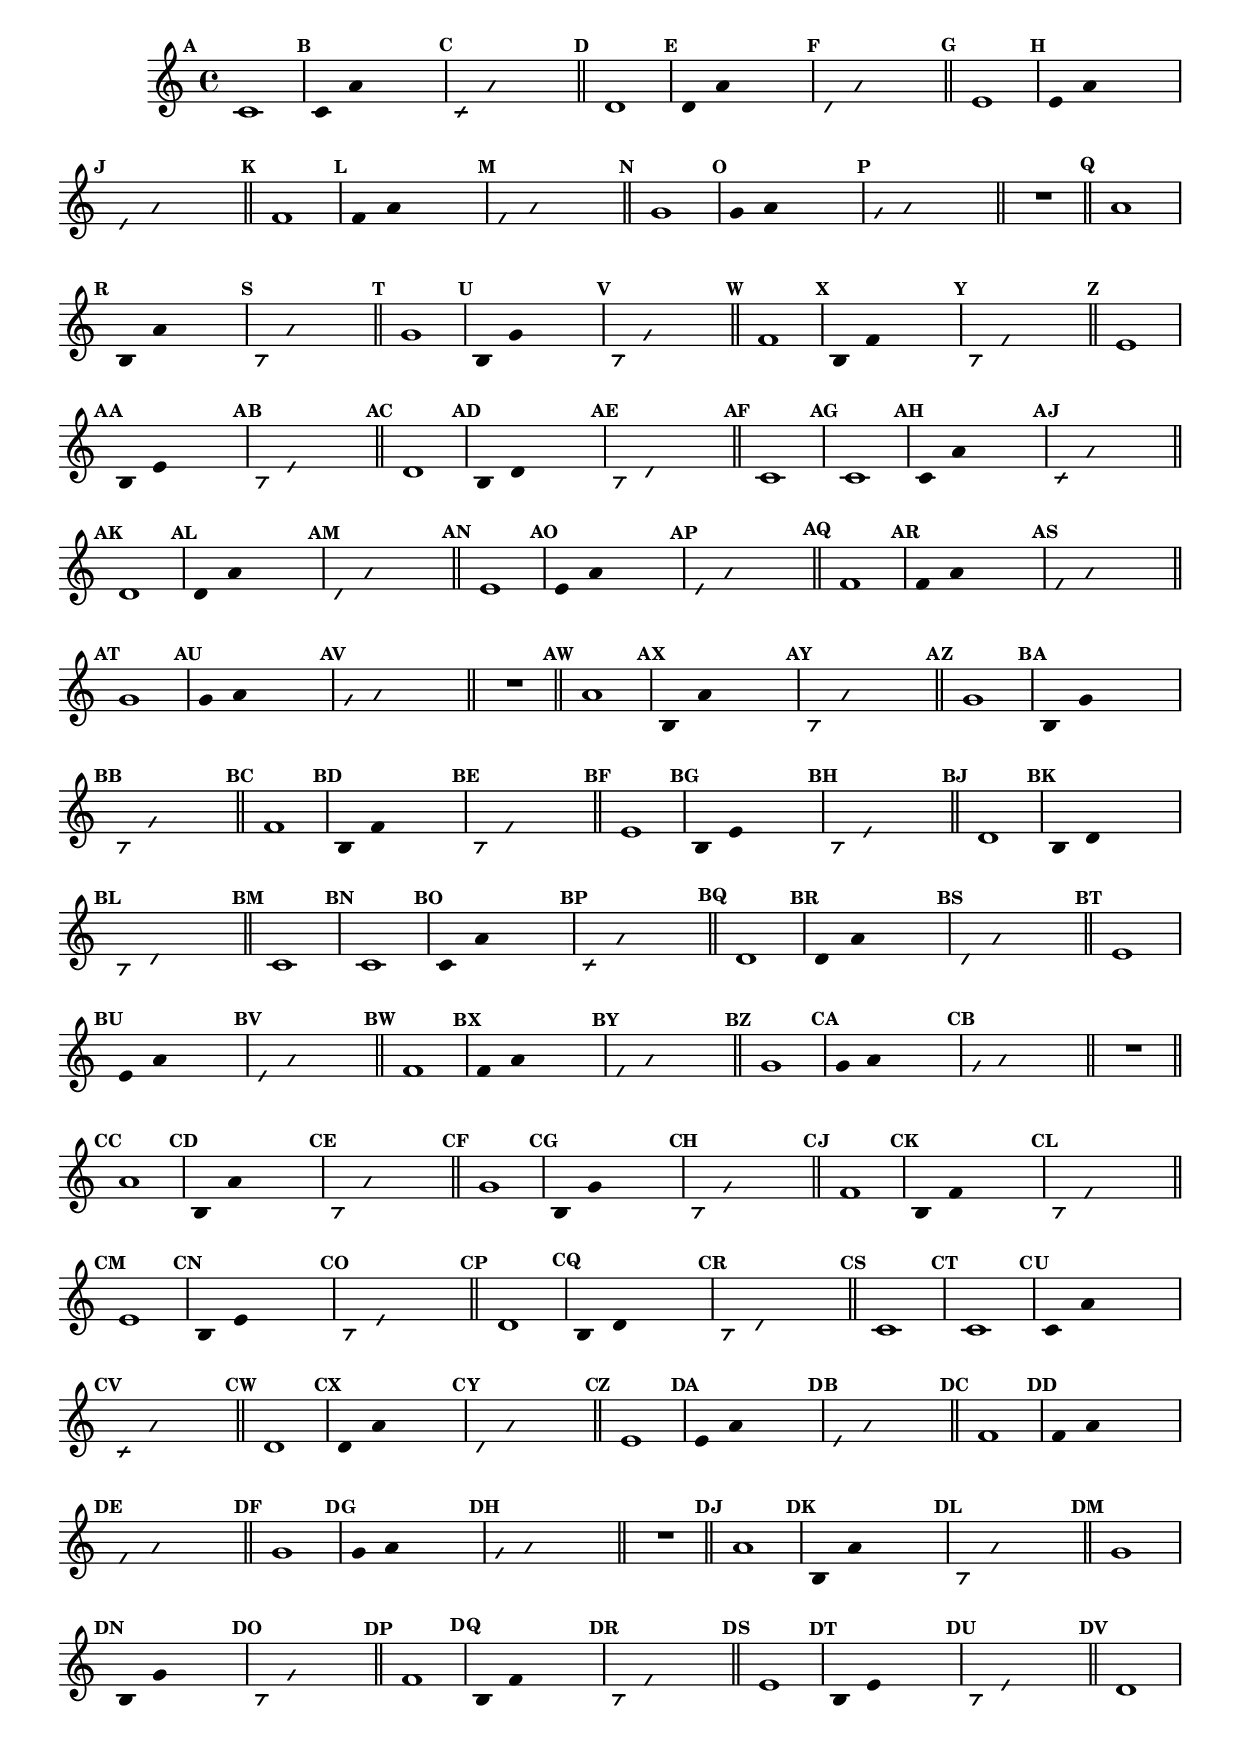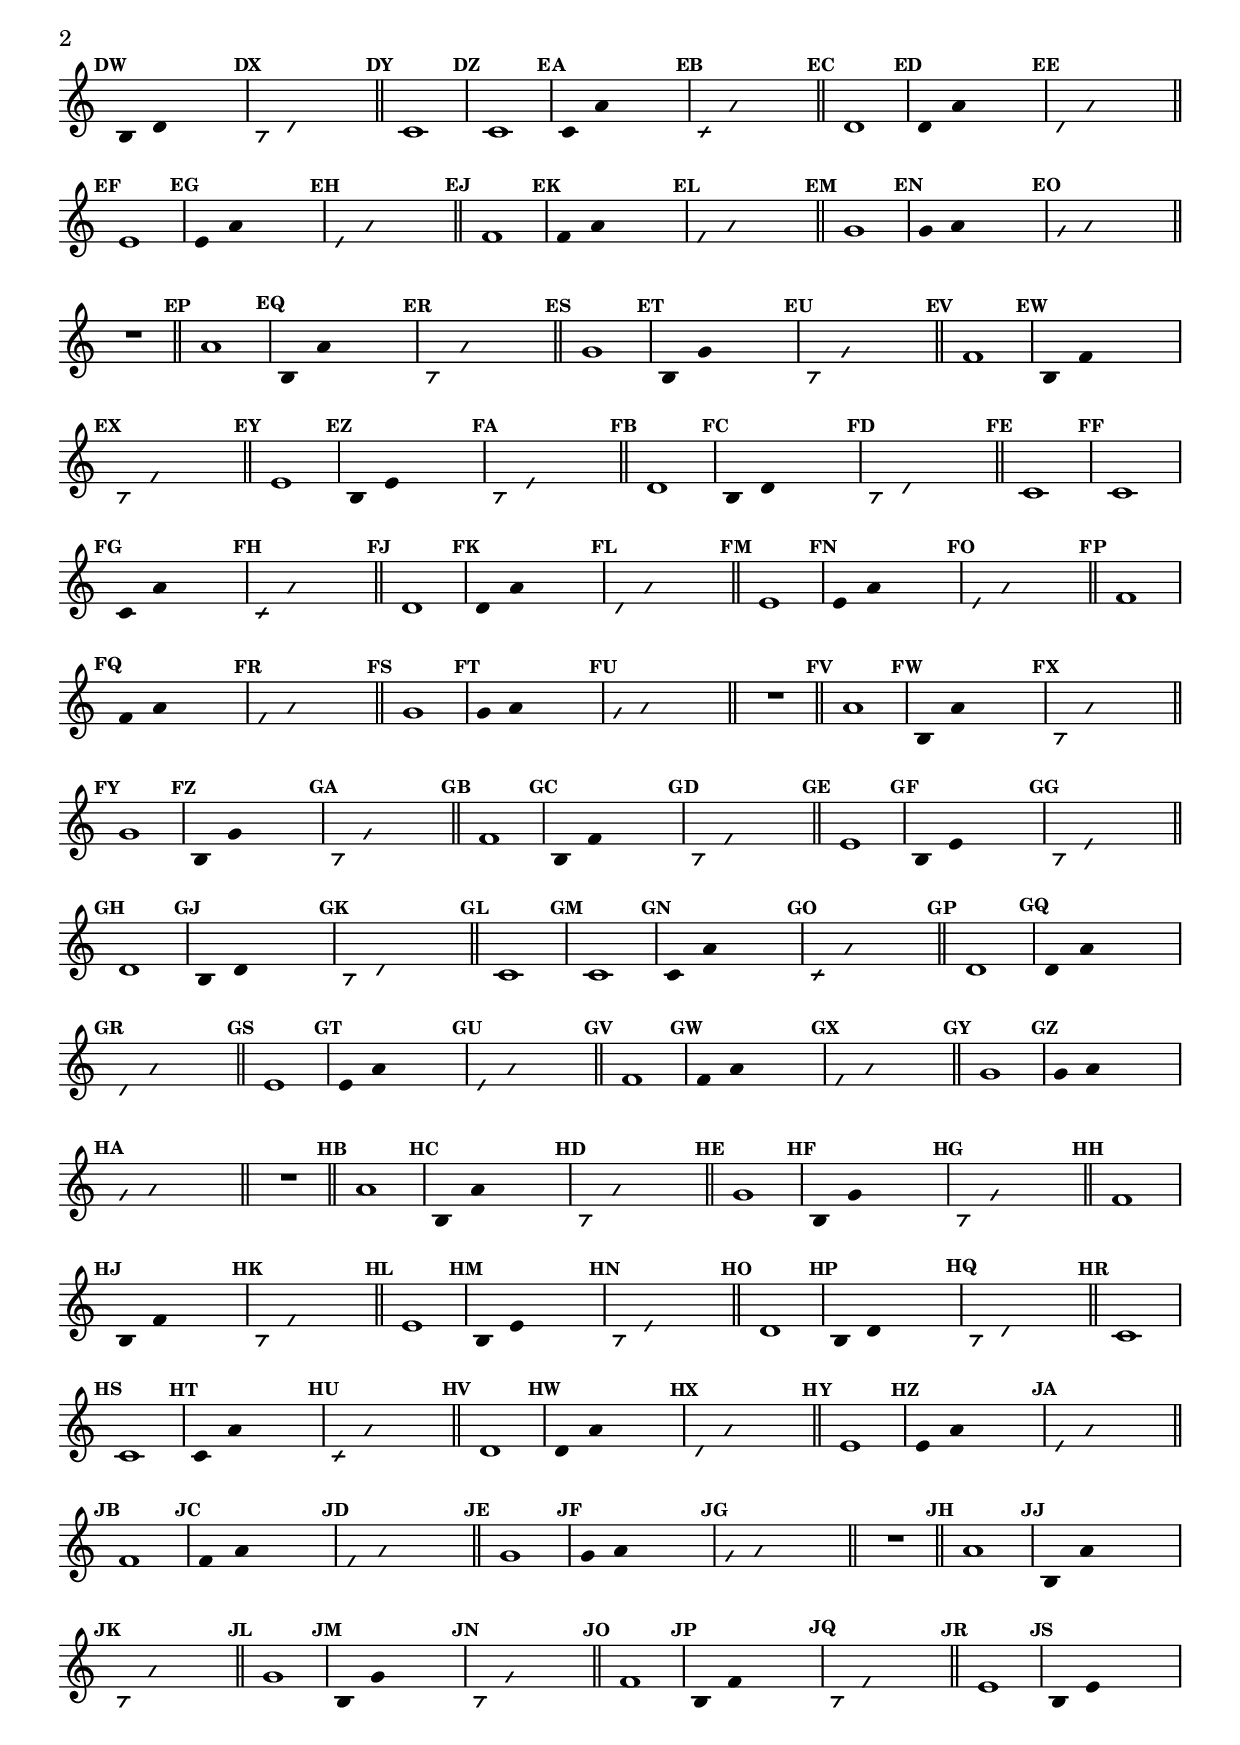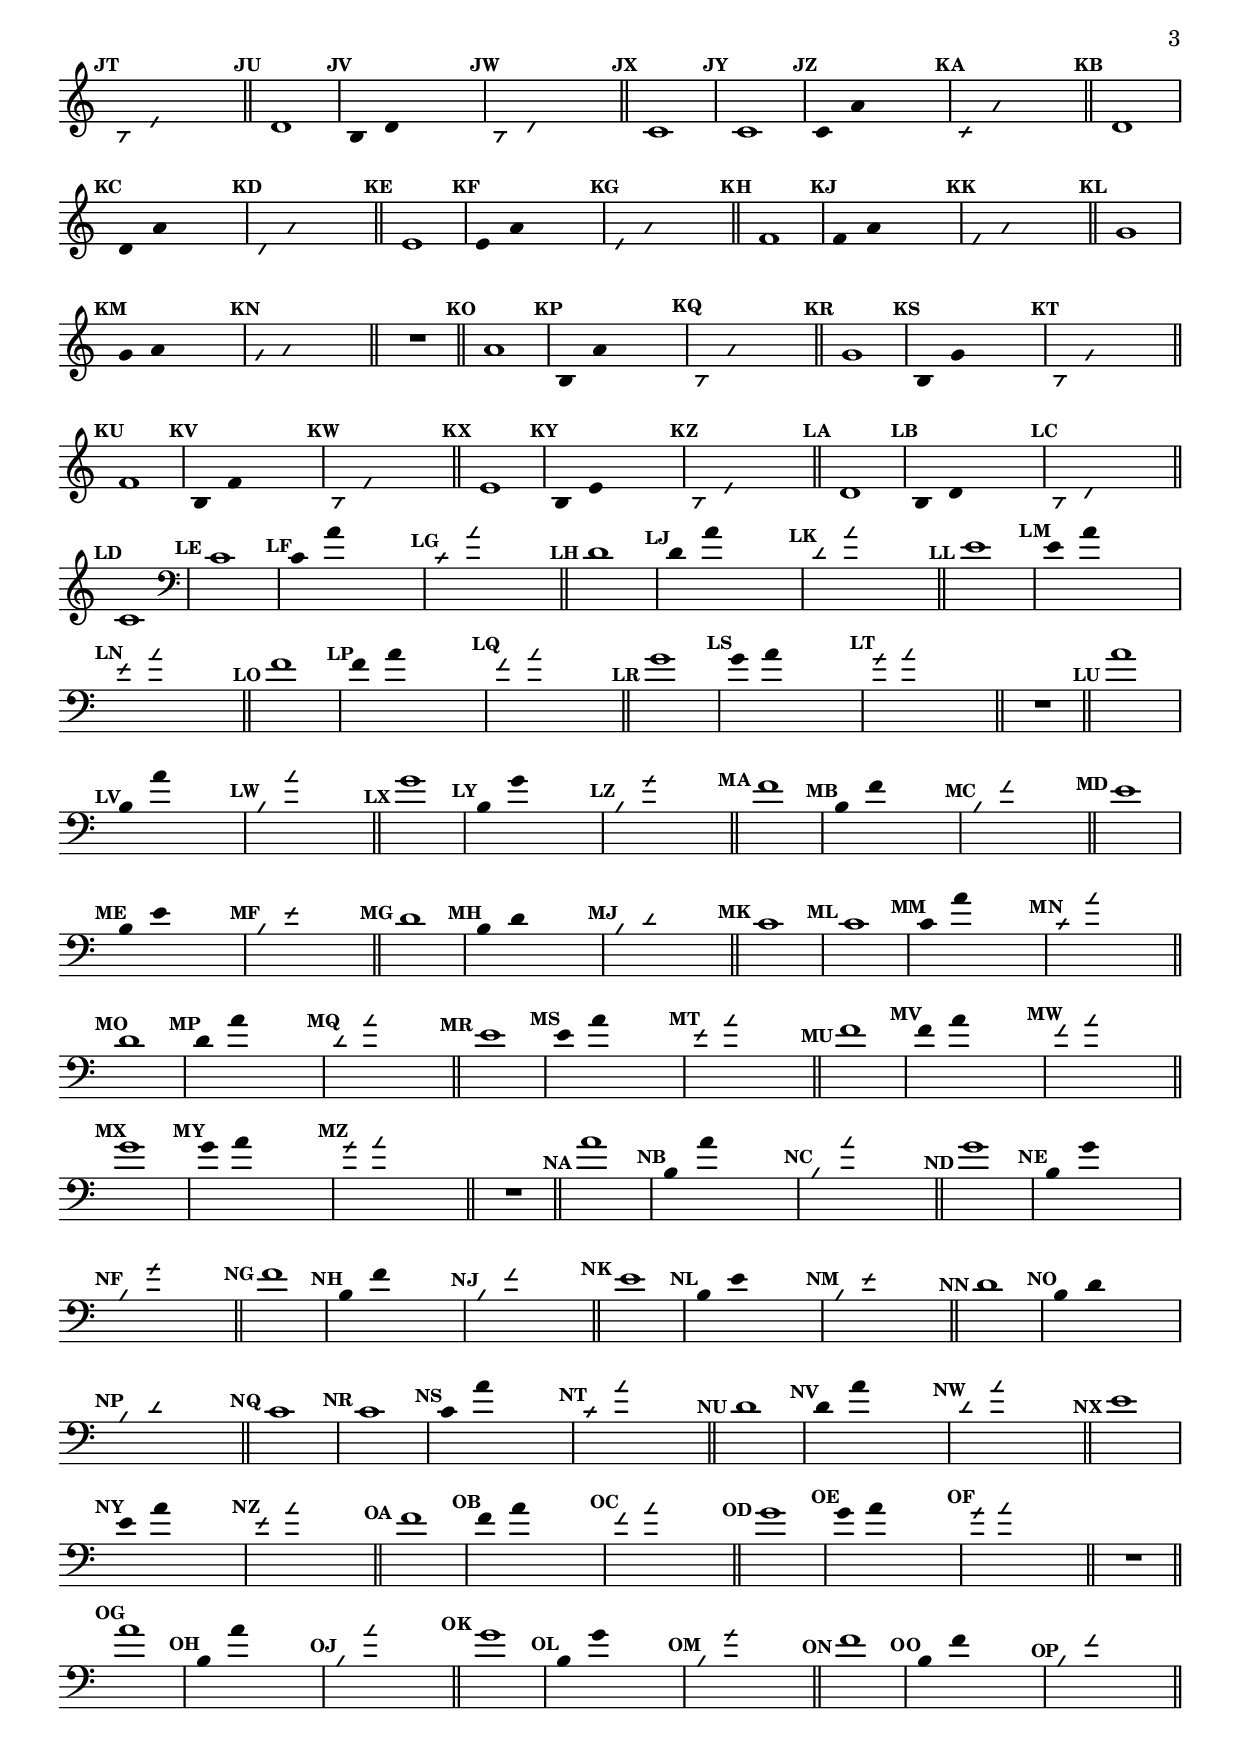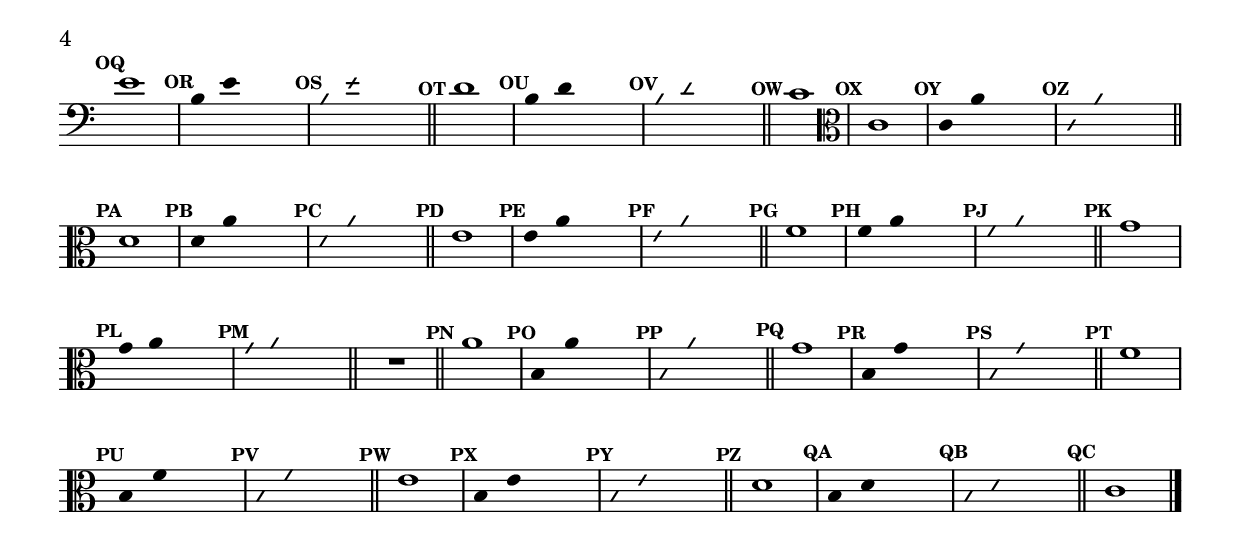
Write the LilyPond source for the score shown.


\version "2.16.0"

%\header { texidoc="28a - Aquecendo e Divertindo-se com 7 Notas" }
%INICIA INTERVALOS DE TERÇA


\relative c' {

  \override Score.BarNumber #'transparent = ##t
  \override Score.RehearsalMark #'font-size = #-2
  \set Score.markFormatter = #format-mark-numbers
  \override Staff.TimeSignature #'style = #'()
  \time 4/4 

                                % CLARINETE

  \tag #'cl {
    \mark \default c1
    \override Stem #'transparent = ##t
    \override Beam #'transparent = ##t
    \override Voice.NoteHead #'stencil = #ly:text-interface::print
    \override Voice.NoteHead #'text = #(make-musicglyph-markup "noteheads.s2")
    \mark \default c4 a' s2
    \override NoteHead #'style = #'slash
    \override NoteHead #'font-size = #-6
    \override Voice.NoteHead #'stencil = #ly:text-interface::print
    \override Voice.NoteHead #'text = #(make-musicglyph-markup "noteheads.s2slash")
    \mark \default c,4 a' s2  
    \revert NoteHead #'style
    \revert Stem #'transparent 
    \revert Beam #'transparent
    \revert NoteHead #'font-size
    \revert Voice.NoteHead #'stencil

    \revert Voice.NoteHead #'text
    \bar "||"


    \mark \default d,1
    \override Stem #'transparent = ##t
    \override Beam #'transparent = ##t
    \override Voice.NoteHead #'stencil = #ly:text-interface::print
    \override Voice.NoteHead #'text = #(make-musicglyph-markup "noteheads.s2")
    \mark \default d4 a' s2
    \override NoteHead #'style = #'slash
    \override NoteHead #'font-size = #-6
    \override Voice.NoteHead #'stencil = #ly:text-interface::print
    \override Voice.NoteHead #'text = #(make-musicglyph-markup "noteheads.s2slash")
    \mark \default d,4 a' s2 
    \revert NoteHead #'style
    \revert Stem #'transparent 
    \revert Beam #'transparent
    \revert NoteHead #'font-size
    \revert Voice.NoteHead #'stencil

    \revert Voice.NoteHead #'text
    \bar "||"


    \mark \default e1
    \override Stem #'transparent = ##t
    \override Beam #'transparent = ##t
    \override Voice.NoteHead #'stencil = #ly:text-interface::print
    \override Voice.NoteHead #'text = #(make-musicglyph-markup "noteheads.s2")
    \mark \default e4 a s2 
    \override NoteHead #'style = #'slash
    \override NoteHead #'font-size = #-6
    \override Voice.NoteHead #'stencil = #ly:text-interface::print
    \override Voice.NoteHead #'text = #(make-musicglyph-markup "noteheads.s2slash")
    \mark \default e4 a s2 
    \revert NoteHead #'style
    \revert Stem #'transparent 
    \revert Beam #'transparent
    \revert NoteHead #'font-size
    \revert Voice.NoteHead #'stencil

    \revert Voice.NoteHead #'text
    \bar "||"

    \mark \default f1
    \override Stem #'transparent = ##t
    \override Beam #'transparent = ##t
    \override Voice.NoteHead #'stencil = #ly:text-interface::print
    \override Voice.NoteHead #'text = #(make-musicglyph-markup "noteheads.s2")
    \mark \default f4 a s2 
    \override NoteHead #'style = #'slash
    \override NoteHead #'font-size = #-6
    \override Voice.NoteHead #'stencil = #ly:text-interface::print
    \override Voice.NoteHead #'text = #(make-musicglyph-markup "noteheads.s2slash")
    \mark \default f4 a s2
    \revert NoteHead #'style
    \revert Stem #'transparent 
    \revert Beam #'transparent
    \revert NoteHead #'font-size
    \revert Voice.NoteHead #'stencil

    \revert Voice.NoteHead #'text
    \bar "||"

    \mark \default g1
    \override Stem #'transparent = ##t
    \override Beam #'transparent = ##t
    \override Voice.NoteHead #'stencil = #ly:text-interface::print
    \override Voice.NoteHead #'text = #(make-musicglyph-markup "noteheads.s2")
    \mark \default g4 a s2
    \override NoteHead #'style = #'slash
    \override NoteHead #'font-size = #-6
    \override Voice.NoteHead #'stencil = #ly:text-interface::print
    \override Voice.NoteHead #'text = #(make-musicglyph-markup "noteheads.s2slash")
    \mark \default g4 a s2 
    \revert NoteHead #'style
    \revert Stem #'transparent 
    \revert Beam #'transparent
    \revert NoteHead #'font-size
    \revert Voice.NoteHead #'stencil

    \revert Voice.NoteHead #'text
    \bar "||"


    R1
    \bar "||"

    \mark \default a1
    \override Stem #'transparent = ##t
    \override Beam #'transparent = ##t
    \override Voice.NoteHead #'stencil = #ly:text-interface::print
    \override Voice.NoteHead #'text = #(make-musicglyph-markup "noteheads.s2")
    \mark \default b,4 a' s2 
    \override NoteHead #'style = #'slash
    \override NoteHead #'font-size = #-6
    \override Voice.NoteHead #'stencil = #ly:text-interface::print
    \override Voice.NoteHead #'text = #(make-musicglyph-markup "noteheads.s2slash")
    \mark \default b,4 a' s2
    \revert NoteHead #'style
    \revert Stem #'transparent 
    \revert Beam #'transparent
    \revert NoteHead #'font-size
    \revert Voice.NoteHead #'stencil

    \revert Voice.NoteHead #'text
    \bar "||"

    \mark \default g1
    \override Stem #'transparent = ##t
    \override Beam #'transparent = ##t
    \override Voice.NoteHead #'stencil = #ly:text-interface::print
    \override Voice.NoteHead #'text = #(make-musicglyph-markup "noteheads.s2")
    \mark \default b,4 g' s2
    \override NoteHead #'style = #'slash
    \override NoteHead #'font-size = #-6
    \override Voice.NoteHead #'stencil = #ly:text-interface::print
    \override Voice.NoteHead #'text = #(make-musicglyph-markup "noteheads.s2slash")
    \mark \default b,4 g' s2 
    \revert NoteHead #'style
    \revert Stem #'transparent 
    \revert Beam #'transparent
    \revert NoteHead #'font-size
    \revert Voice.NoteHead #'stencil

    \revert Voice.NoteHead #'text
    \bar "||"

    \mark \default f1
    \override Stem #'transparent = ##t
    \override Beam #'transparent = ##t
    \override Voice.NoteHead #'stencil = #ly:text-interface::print
    \override Voice.NoteHead #'text = #(make-musicglyph-markup "noteheads.s2")
    \mark \default b,4 f' s2
    \override NoteHead #'style = #'slash
    \override NoteHead #'font-size = #-6
    \override Voice.NoteHead #'stencil = #ly:text-interface::print
    \override Voice.NoteHead #'text = #(make-musicglyph-markup "noteheads.s2slash")
    \mark \default b,4 f' s2 
    \revert NoteHead #'style
    \revert Stem #'transparent 
    \revert Beam #'transparent
    \revert NoteHead #'font-size
    \revert Voice.NoteHead #'stencil

    \revert Voice.NoteHead #'text
    \bar "||"

    \mark \default e1	
    \override Stem #'transparent = ##t
    \override Beam #'transparent = ##t
    \override Voice.NoteHead #'stencil = #ly:text-interface::print
    \override Voice.NoteHead #'text = #(make-musicglyph-markup "noteheads.s2")
    \mark \default b4 e s2
    \override NoteHead #'style = #'slash
    \override NoteHead #'font-size = #-6
    \override Voice.NoteHead #'stencil = #ly:text-interface::print
    \override Voice.NoteHead #'text = #(make-musicglyph-markup "noteheads.s2slash")
    \mark \default b4 e  s2
    \revert NoteHead #'style
    \revert Stem #'transparent
    \revert Beam #'transparent
    \revert NoteHead #'font-size
    \revert Voice.NoteHead #'stencil

    \revert Voice.NoteHead #'text
    \bar "||"

    \mark \default d1
    \override Stem #'transparent = ##t
    \override Beam #'transparent = ##t
    \override Voice.NoteHead #'stencil = #ly:text-interface::print
    \override Voice.NoteHead #'text = #(make-musicglyph-markup "noteheads.s2")
    \mark \default b4 d s2 
    \override NoteHead #'style = #'slash
    \override NoteHead #'font-size = #-6
    \override Voice.NoteHead #'stencil = #ly:text-interface::print
    \override Voice.NoteHead #'text = #(make-musicglyph-markup "noteheads.s2slash")
    \mark \default b4 d s2 
    \revert NoteHead #'style
    \revert Stem #'transparent 
    \revert Beam #'transparent
    \revert NoteHead #'font-size
    \revert Voice.NoteHead #'stencil

    \revert Voice.NoteHead #'text
    \bar "||"


    \bar "||"

    \mark \default c1


  }

                                % FLAUTA

  \tag #'fl {
    \mark \default c1
    \override Stem #'transparent = ##t
    \override Beam #'transparent = ##t
    \override Voice.NoteHead #'stencil = #ly:text-interface::print
    \override Voice.NoteHead #'text = #(make-musicglyph-markup "noteheads.s2")
    \mark \default c4 a' s2
    \override NoteHead #'style = #'slash
    \override NoteHead #'font-size = #-6
    \override Voice.NoteHead #'stencil = #ly:text-interface::print
    \override Voice.NoteHead #'text = #(make-musicglyph-markup "noteheads.s2slash")
    \mark \default c,4 a' s2  
    \revert NoteHead #'style
    \revert Stem #'transparent 
    \revert Beam #'transparent
    \revert NoteHead #'font-size
    \revert Voice.NoteHead #'stencil

    \revert Voice.NoteHead #'text
    \bar "||"


    \mark \default d,1
    \override Stem #'transparent = ##t
    \override Beam #'transparent = ##t
    \override Voice.NoteHead #'stencil = #ly:text-interface::print
    \override Voice.NoteHead #'text = #(make-musicglyph-markup "noteheads.s2")
    \mark \default d4 a' s2
    \override NoteHead #'style = #'slash
    \override NoteHead #'font-size = #-6
    \override Voice.NoteHead #'stencil = #ly:text-interface::print
    \override Voice.NoteHead #'text = #(make-musicglyph-markup "noteheads.s2slash")
    \mark \default d,4 a' s2 
    \revert NoteHead #'style
    \revert Stem #'transparent 
    \revert Beam #'transparent
    \revert NoteHead #'font-size
    \revert Voice.NoteHead #'stencil

    \revert Voice.NoteHead #'text
    \bar "||"


    \mark \default e1
    \override Stem #'transparent = ##t
    \override Beam #'transparent = ##t
    \override Voice.NoteHead #'stencil = #ly:text-interface::print
    \override Voice.NoteHead #'text = #(make-musicglyph-markup "noteheads.s2")
    \mark \default e4 a s2 
    \override NoteHead #'style = #'slash
    \override NoteHead #'font-size = #-6
    \override Voice.NoteHead #'stencil = #ly:text-interface::print
    \override Voice.NoteHead #'text = #(make-musicglyph-markup "noteheads.s2slash")
    \mark \default e4 a s2 
    \revert NoteHead #'style
    \revert Stem #'transparent 
    \revert Beam #'transparent
    \revert NoteHead #'font-size
    \revert Voice.NoteHead #'stencil

    \revert Voice.NoteHead #'text
    \bar "||"

    \mark \default f1
    \override Stem #'transparent = ##t
    \override Beam #'transparent = ##t
    \override Voice.NoteHead #'stencil = #ly:text-interface::print
    \override Voice.NoteHead #'text = #(make-musicglyph-markup "noteheads.s2")
    \mark \default f4 a s2 
    \override NoteHead #'style = #'slash
    \override NoteHead #'font-size = #-6
    \override Voice.NoteHead #'stencil = #ly:text-interface::print
    \override Voice.NoteHead #'text = #(make-musicglyph-markup "noteheads.s2slash")
    \mark \default f4 a s2
    \revert NoteHead #'style
    \revert Stem #'transparent 
    \revert Beam #'transparent
    \revert NoteHead #'font-size
    \revert Voice.NoteHead #'stencil

    \revert Voice.NoteHead #'text
    \bar "||"

    \mark \default g1
    \override Stem #'transparent = ##t
    \override Beam #'transparent = ##t
    \override Voice.NoteHead #'stencil = #ly:text-interface::print
    \override Voice.NoteHead #'text = #(make-musicglyph-markup "noteheads.s2")
    \mark \default g4 a s2
    \override NoteHead #'style = #'slash
    \override NoteHead #'font-size = #-6
    \override Voice.NoteHead #'stencil = #ly:text-interface::print
    \override Voice.NoteHead #'text = #(make-musicglyph-markup "noteheads.s2slash")
    \mark \default g4 a s2 
    \revert NoteHead #'style
    \revert Stem #'transparent 
    \revert Beam #'transparent
    \revert NoteHead #'font-size
    \revert Voice.NoteHead #'stencil

    \revert Voice.NoteHead #'text
    \bar "||"


    R1
    \bar "||"

    \mark \default a1
    \override Stem #'transparent = ##t
    \override Beam #'transparent = ##t
    \override Voice.NoteHead #'stencil = #ly:text-interface::print
    \override Voice.NoteHead #'text = #(make-musicglyph-markup "noteheads.s2")
    \mark \default b,4 a' s2 
    \override NoteHead #'style = #'slash
    \override NoteHead #'font-size = #-6
    \override Voice.NoteHead #'stencil = #ly:text-interface::print
    \override Voice.NoteHead #'text = #(make-musicglyph-markup "noteheads.s2slash")
    \mark \default b,4 a' s2
    \revert NoteHead #'style
    \revert Stem #'transparent 
    \revert Beam #'transparent
    \revert NoteHead #'font-size
    \revert Voice.NoteHead #'stencil

    \revert Voice.NoteHead #'text
    \bar "||"

    \mark \default g1
    \override Stem #'transparent = ##t
    \override Beam #'transparent = ##t
    \override Voice.NoteHead #'stencil = #ly:text-interface::print
    \override Voice.NoteHead #'text = #(make-musicglyph-markup "noteheads.s2")
    \mark \default b,4 g' s2
    \override NoteHead #'style = #'slash
    \override NoteHead #'font-size = #-6
    \override Voice.NoteHead #'stencil = #ly:text-interface::print
    \override Voice.NoteHead #'text = #(make-musicglyph-markup "noteheads.s2slash")
    \mark \default b,4 g' s2 
    \revert NoteHead #'style
    \revert Stem #'transparent 
    \revert Beam #'transparent
    \revert NoteHead #'font-size
    \revert Voice.NoteHead #'stencil

    \revert Voice.NoteHead #'text
    \bar "||"

    \mark \default f1
    \override Stem #'transparent = ##t
    \override Beam #'transparent = ##t
    \override Voice.NoteHead #'stencil = #ly:text-interface::print
    \override Voice.NoteHead #'text = #(make-musicglyph-markup "noteheads.s2")
    \mark \default b,4 f' s2
    \override NoteHead #'style = #'slash
    \override NoteHead #'font-size = #-6
    \override Voice.NoteHead #'stencil = #ly:text-interface::print
    \override Voice.NoteHead #'text = #(make-musicglyph-markup "noteheads.s2slash")
    \mark \default b,4 f' s2 
    \revert NoteHead #'style
    \revert Stem #'transparent 
    \revert Beam #'transparent
    \revert NoteHead #'font-size
    \revert Voice.NoteHead #'stencil

    \revert Voice.NoteHead #'text
    \bar "||"

    \mark \default e1	
    \override Stem #'transparent = ##t
    \override Beam #'transparent = ##t
    \override Voice.NoteHead #'stencil = #ly:text-interface::print
    \override Voice.NoteHead #'text = #(make-musicglyph-markup "noteheads.s2")
    \mark \default b4 e s2
    \override NoteHead #'style = #'slash
    \override NoteHead #'font-size = #-6
    \override Voice.NoteHead #'stencil = #ly:text-interface::print
    \override Voice.NoteHead #'text = #(make-musicglyph-markup "noteheads.s2slash")
    \mark \default b4 e  s2
    \revert NoteHead #'style
    \revert Stem #'transparent
    \revert Beam #'transparent
    \revert NoteHead #'font-size
    \revert Voice.NoteHead #'stencil

    \revert Voice.NoteHead #'text
    \bar "||"

    \mark \default d1
    \override Stem #'transparent = ##t
    \override Beam #'transparent = ##t
    \override Voice.NoteHead #'stencil = #ly:text-interface::print
    \override Voice.NoteHead #'text = #(make-musicglyph-markup "noteheads.s2")
    \mark \default b4 d s2 
    \override NoteHead #'style = #'slash
    \override NoteHead #'font-size = #-6
    \override Voice.NoteHead #'stencil = #ly:text-interface::print
    \override Voice.NoteHead #'text = #(make-musicglyph-markup "noteheads.s2slash")
    \mark \default b4 d s2 
    \revert NoteHead #'style
    \revert Stem #'transparent 
    \revert Beam #'transparent
    \revert NoteHead #'font-size
    \revert Voice.NoteHead #'stencil

    \revert Voice.NoteHead #'text
    \bar "||"


    \bar "||"

    \mark \default c1


  }

                                % OBOÉ

  \tag #'ob {
    \mark \default c1
    \override Stem #'transparent = ##t
    \override Beam #'transparent = ##t
    \override Voice.NoteHead #'stencil = #ly:text-interface::print
    \override Voice.NoteHead #'text = #(make-musicglyph-markup "noteheads.s2")
    \mark \default c4 a' s2
    \override NoteHead #'style = #'slash
    \override NoteHead #'font-size = #-6
    \override Voice.NoteHead #'stencil = #ly:text-interface::print
    \override Voice.NoteHead #'text = #(make-musicglyph-markup "noteheads.s2slash")
    \mark \default c,4 a' s2  
    \revert NoteHead #'style
    \revert Stem #'transparent 
    \revert Beam #'transparent
    \revert NoteHead #'font-size
    \revert Voice.NoteHead #'stencil

    \revert Voice.NoteHead #'text
    \bar "||"


    \mark \default d,1
    \override Stem #'transparent = ##t
    \override Beam #'transparent = ##t
    \override Voice.NoteHead #'stencil = #ly:text-interface::print
    \override Voice.NoteHead #'text = #(make-musicglyph-markup "noteheads.s2")
    \mark \default d4 a' s2
    \override NoteHead #'style = #'slash
    \override NoteHead #'font-size = #-6
    \override Voice.NoteHead #'stencil = #ly:text-interface::print
    \override Voice.NoteHead #'text = #(make-musicglyph-markup "noteheads.s2slash")
    \mark \default d,4 a' s2 
    \revert NoteHead #'style
    \revert Stem #'transparent 
    \revert Beam #'transparent
    \revert NoteHead #'font-size
    \revert Voice.NoteHead #'stencil

    \revert Voice.NoteHead #'text
    \bar "||"


    \mark \default e1
    \override Stem #'transparent = ##t
    \override Beam #'transparent = ##t
    \override Voice.NoteHead #'stencil = #ly:text-interface::print
    \override Voice.NoteHead #'text = #(make-musicglyph-markup "noteheads.s2")
    \mark \default e4 a s2 
    \override NoteHead #'style = #'slash
    \override NoteHead #'font-size = #-6
    \override Voice.NoteHead #'stencil = #ly:text-interface::print
    \override Voice.NoteHead #'text = #(make-musicglyph-markup "noteheads.s2slash")
    \mark \default e4 a s2 
    \revert NoteHead #'style
    \revert Stem #'transparent 
    \revert Beam #'transparent
    \revert NoteHead #'font-size
    \revert Voice.NoteHead #'stencil

    \revert Voice.NoteHead #'text
    \bar "||"

    \mark \default f1
    \override Stem #'transparent = ##t
    \override Beam #'transparent = ##t
    \override Voice.NoteHead #'stencil = #ly:text-interface::print
    \override Voice.NoteHead #'text = #(make-musicglyph-markup "noteheads.s2")
    \mark \default f4 a s2 
    \override NoteHead #'style = #'slash
    \override NoteHead #'font-size = #-6
    \override Voice.NoteHead #'stencil = #ly:text-interface::print
    \override Voice.NoteHead #'text = #(make-musicglyph-markup "noteheads.s2slash")
    \mark \default f4 a s2
    \revert NoteHead #'style
    \revert Stem #'transparent 
    \revert Beam #'transparent
    \revert NoteHead #'font-size
    \revert Voice.NoteHead #'stencil

    \revert Voice.NoteHead #'text
    \bar "||"

    \mark \default g1
    \override Stem #'transparent = ##t
    \override Beam #'transparent = ##t
    \override Voice.NoteHead #'stencil = #ly:text-interface::print
    \override Voice.NoteHead #'text = #(make-musicglyph-markup "noteheads.s2")
    \mark \default g4 a s2
    \override NoteHead #'style = #'slash
    \override NoteHead #'font-size = #-6
    \override Voice.NoteHead #'stencil = #ly:text-interface::print
    \override Voice.NoteHead #'text = #(make-musicglyph-markup "noteheads.s2slash")
    \mark \default g4 a s2 
    \revert NoteHead #'style
    \revert Stem #'transparent 
    \revert Beam #'transparent
    \revert NoteHead #'font-size
    \revert Voice.NoteHead #'stencil

    \revert Voice.NoteHead #'text
    \bar "||"


    R1
    \bar "||"

    \mark \default a1
    \override Stem #'transparent = ##t
    \override Beam #'transparent = ##t
    \override Voice.NoteHead #'stencil = #ly:text-interface::print
    \override Voice.NoteHead #'text = #(make-musicglyph-markup "noteheads.s2")
    \mark \default b,4 a' s2 
    \override NoteHead #'style = #'slash
    \override NoteHead #'font-size = #-6
    \override Voice.NoteHead #'stencil = #ly:text-interface::print
    \override Voice.NoteHead #'text = #(make-musicglyph-markup "noteheads.s2slash")
    \mark \default b,4 a' s2
    \revert NoteHead #'style
    \revert Stem #'transparent 
    \revert Beam #'transparent
    \revert NoteHead #'font-size
    \revert Voice.NoteHead #'stencil

    \revert Voice.NoteHead #'text
    \bar "||"

    \mark \default g1
    \override Stem #'transparent = ##t
    \override Beam #'transparent = ##t
    \override Voice.NoteHead #'stencil = #ly:text-interface::print
    \override Voice.NoteHead #'text = #(make-musicglyph-markup "noteheads.s2")
    \mark \default b,4 g' s2
    \override NoteHead #'style = #'slash
    \override NoteHead #'font-size = #-6
    \override Voice.NoteHead #'stencil = #ly:text-interface::print
    \override Voice.NoteHead #'text = #(make-musicglyph-markup "noteheads.s2slash")
    \mark \default b,4 g' s2 
    \revert NoteHead #'style
    \revert Stem #'transparent 
    \revert Beam #'transparent
    \revert NoteHead #'font-size
    \revert Voice.NoteHead #'stencil

    \revert Voice.NoteHead #'text
    \bar "||"

    \mark \default f1
    \override Stem #'transparent = ##t
    \override Beam #'transparent = ##t
    \override Voice.NoteHead #'stencil = #ly:text-interface::print
    \override Voice.NoteHead #'text = #(make-musicglyph-markup "noteheads.s2")
    \mark \default b,4 f' s2
    \override NoteHead #'style = #'slash
    \override NoteHead #'font-size = #-6
    \override Voice.NoteHead #'stencil = #ly:text-interface::print
    \override Voice.NoteHead #'text = #(make-musicglyph-markup "noteheads.s2slash")
    \mark \default b,4 f' s2 
    \revert NoteHead #'style
    \revert Stem #'transparent 
    \revert Beam #'transparent
    \revert NoteHead #'font-size
    \revert Voice.NoteHead #'stencil

    \revert Voice.NoteHead #'text
    \bar "||"

    \mark \default e1	
    \override Stem #'transparent = ##t
    \override Beam #'transparent = ##t
    \override Voice.NoteHead #'stencil = #ly:text-interface::print
    \override Voice.NoteHead #'text = #(make-musicglyph-markup "noteheads.s2")
    \mark \default b4 e s2
    \override NoteHead #'style = #'slash
    \override NoteHead #'font-size = #-6
    \override Voice.NoteHead #'stencil = #ly:text-interface::print
    \override Voice.NoteHead #'text = #(make-musicglyph-markup "noteheads.s2slash")
    \mark \default b4 e  s2
    \revert NoteHead #'style
    \revert Stem #'transparent
    \revert Beam #'transparent
    \revert NoteHead #'font-size
    \revert Voice.NoteHead #'stencil

    \revert Voice.NoteHead #'text
    \bar "||"

    \mark \default d1
    \override Stem #'transparent = ##t
    \override Beam #'transparent = ##t
    \override Voice.NoteHead #'stencil = #ly:text-interface::print
    \override Voice.NoteHead #'text = #(make-musicglyph-markup "noteheads.s2")
    \mark \default b4 d s2 
    \override NoteHead #'style = #'slash
    \override NoteHead #'font-size = #-6
    \override Voice.NoteHead #'stencil = #ly:text-interface::print
    \override Voice.NoteHead #'text = #(make-musicglyph-markup "noteheads.s2slash")
    \mark \default b4 d s2 
    \revert NoteHead #'style
    \revert Stem #'transparent 
    \revert Beam #'transparent
    \revert NoteHead #'font-size
    \revert Voice.NoteHead #'stencil

    \revert Voice.NoteHead #'text
    \bar "||"


    \bar "||"

    \mark \default c1


  }

                                % SAX ALTO

  \tag #'saxa {
    \mark \default c1
    \override Stem #'transparent = ##t
    \override Beam #'transparent = ##t
    \override Voice.NoteHead #'stencil = #ly:text-interface::print
    \override Voice.NoteHead #'text = #(make-musicglyph-markup "noteheads.s2")
    \mark \default c4 a' s2
    \override NoteHead #'style = #'slash
    \override NoteHead #'font-size = #-6
    \override Voice.NoteHead #'stencil = #ly:text-interface::print
    \override Voice.NoteHead #'text = #(make-musicglyph-markup "noteheads.s2slash")
    \mark \default c,4 a' s2  
    \revert NoteHead #'style
    \revert Stem #'transparent 
    \revert Beam #'transparent
    \revert NoteHead #'font-size
    \revert Voice.NoteHead #'stencil

    \revert Voice.NoteHead #'text
    \bar "||"


    \mark \default d,1
    \override Stem #'transparent = ##t
    \override Beam #'transparent = ##t
    \override Voice.NoteHead #'stencil = #ly:text-interface::print
    \override Voice.NoteHead #'text = #(make-musicglyph-markup "noteheads.s2")
    \mark \default d4 a' s2
    \override NoteHead #'style = #'slash
    \override NoteHead #'font-size = #-6
    \override Voice.NoteHead #'stencil = #ly:text-interface::print
    \override Voice.NoteHead #'text = #(make-musicglyph-markup "noteheads.s2slash")
    \mark \default d,4 a' s2 
    \revert NoteHead #'style
    \revert Stem #'transparent 
    \revert Beam #'transparent
    \revert NoteHead #'font-size
    \revert Voice.NoteHead #'stencil

    \revert Voice.NoteHead #'text
    \bar "||"


    \mark \default e1
    \override Stem #'transparent = ##t
    \override Beam #'transparent = ##t
    \override Voice.NoteHead #'stencil = #ly:text-interface::print
    \override Voice.NoteHead #'text = #(make-musicglyph-markup "noteheads.s2")
    \mark \default e4 a s2 
    \override NoteHead #'style = #'slash
    \override NoteHead #'font-size = #-6
    \override Voice.NoteHead #'stencil = #ly:text-interface::print
    \override Voice.NoteHead #'text = #(make-musicglyph-markup "noteheads.s2slash")
    \mark \default e4 a s2 
    \revert NoteHead #'style
    \revert Stem #'transparent 
    \revert Beam #'transparent
    \revert NoteHead #'font-size
    \revert Voice.NoteHead #'stencil

    \revert Voice.NoteHead #'text
    \bar "||"

    \mark \default f1
    \override Stem #'transparent = ##t
    \override Beam #'transparent = ##t
    \override Voice.NoteHead #'stencil = #ly:text-interface::print
    \override Voice.NoteHead #'text = #(make-musicglyph-markup "noteheads.s2")
    \mark \default f4 a s2 
    \override NoteHead #'style = #'slash
    \override NoteHead #'font-size = #-6
    \override Voice.NoteHead #'stencil = #ly:text-interface::print
    \override Voice.NoteHead #'text = #(make-musicglyph-markup "noteheads.s2slash")
    \mark \default f4 a s2
    \revert NoteHead #'style
    \revert Stem #'transparent 
    \revert Beam #'transparent
    \revert NoteHead #'font-size
    \revert Voice.NoteHead #'stencil

    \revert Voice.NoteHead #'text
    \bar "||"

    \mark \default g1
    \override Stem #'transparent = ##t
    \override Beam #'transparent = ##t
    \override Voice.NoteHead #'stencil = #ly:text-interface::print
    \override Voice.NoteHead #'text = #(make-musicglyph-markup "noteheads.s2")
    \mark \default g4 a s2
    \override NoteHead #'style = #'slash
    \override NoteHead #'font-size = #-6
    \override Voice.NoteHead #'stencil = #ly:text-interface::print
    \override Voice.NoteHead #'text = #(make-musicglyph-markup "noteheads.s2slash")
    \mark \default g4 a s2 
    \revert NoteHead #'style
    \revert Stem #'transparent 
    \revert Beam #'transparent
    \revert NoteHead #'font-size
    \revert Voice.NoteHead #'stencil

    \revert Voice.NoteHead #'text
    \bar "||"


    R1
    \bar "||"

    \mark \default a1
    \override Stem #'transparent = ##t
    \override Beam #'transparent = ##t
    \override Voice.NoteHead #'stencil = #ly:text-interface::print
    \override Voice.NoteHead #'text = #(make-musicglyph-markup "noteheads.s2")
    \mark \default b,4 a' s2 
    \override NoteHead #'style = #'slash
    \override NoteHead #'font-size = #-6
    \override Voice.NoteHead #'stencil = #ly:text-interface::print
    \override Voice.NoteHead #'text = #(make-musicglyph-markup "noteheads.s2slash")
    \mark \default b,4 a' s2
    \revert NoteHead #'style
    \revert Stem #'transparent 
    \revert Beam #'transparent
    \revert NoteHead #'font-size
    \revert Voice.NoteHead #'stencil

    \revert Voice.NoteHead #'text
    \bar "||"

    \mark \default g1
    \override Stem #'transparent = ##t
    \override Beam #'transparent = ##t
    \override Voice.NoteHead #'stencil = #ly:text-interface::print
    \override Voice.NoteHead #'text = #(make-musicglyph-markup "noteheads.s2")
    \mark \default b,4 g' s2
    \override NoteHead #'style = #'slash
    \override NoteHead #'font-size = #-6
    \override Voice.NoteHead #'stencil = #ly:text-interface::print
    \override Voice.NoteHead #'text = #(make-musicglyph-markup "noteheads.s2slash")
    \mark \default b,4 g' s2 
    \revert NoteHead #'style
    \revert Stem #'transparent 
    \revert Beam #'transparent
    \revert NoteHead #'font-size
    \revert Voice.NoteHead #'stencil

    \revert Voice.NoteHead #'text
    \bar "||"

    \mark \default f1
    \override Stem #'transparent = ##t
    \override Beam #'transparent = ##t
    \override Voice.NoteHead #'stencil = #ly:text-interface::print
    \override Voice.NoteHead #'text = #(make-musicglyph-markup "noteheads.s2")
    \mark \default b,4 f' s2
    \override NoteHead #'style = #'slash
    \override NoteHead #'font-size = #-6
    \override Voice.NoteHead #'stencil = #ly:text-interface::print
    \override Voice.NoteHead #'text = #(make-musicglyph-markup "noteheads.s2slash")
    \mark \default b,4 f' s2 
    \revert NoteHead #'style
    \revert Stem #'transparent 
    \revert Beam #'transparent
    \revert NoteHead #'font-size
    \revert Voice.NoteHead #'stencil

    \revert Voice.NoteHead #'text
    \bar "||"

    \mark \default e1	
    \override Stem #'transparent = ##t
    \override Beam #'transparent = ##t
    \override Voice.NoteHead #'stencil = #ly:text-interface::print
    \override Voice.NoteHead #'text = #(make-musicglyph-markup "noteheads.s2")
    \mark \default b4 e s2
    \override NoteHead #'style = #'slash
    \override NoteHead #'font-size = #-6
    \override Voice.NoteHead #'stencil = #ly:text-interface::print
    \override Voice.NoteHead #'text = #(make-musicglyph-markup "noteheads.s2slash")
    \mark \default b4 e  s2
    \revert NoteHead #'style
    \revert Stem #'transparent
    \revert Beam #'transparent
    \revert NoteHead #'font-size
    \revert Voice.NoteHead #'stencil

    \revert Voice.NoteHead #'text
    \bar "||"

    \mark \default d1
    \override Stem #'transparent = ##t
    \override Beam #'transparent = ##t
    \override Voice.NoteHead #'stencil = #ly:text-interface::print
    \override Voice.NoteHead #'text = #(make-musicglyph-markup "noteheads.s2")
    \mark \default b4 d s2 
    \override NoteHead #'style = #'slash
    \override NoteHead #'font-size = #-6
    \override Voice.NoteHead #'stencil = #ly:text-interface::print
    \override Voice.NoteHead #'text = #(make-musicglyph-markup "noteheads.s2slash")
    \mark \default b4 d s2 
    \revert NoteHead #'style
    \revert Stem #'transparent 
    \revert Beam #'transparent
    \revert NoteHead #'font-size
    \revert Voice.NoteHead #'stencil

    \revert Voice.NoteHead #'text
    \bar "||"


    \bar "||"

    \mark \default c1


  }

                                % SAX TENOR

  \tag #'saxt {
    \mark \default c1
    \override Stem #'transparent = ##t
    \override Beam #'transparent = ##t
    \override Voice.NoteHead #'stencil = #ly:text-interface::print
    \override Voice.NoteHead #'text = #(make-musicglyph-markup "noteheads.s2")
    \mark \default c4 a' s2
    \override NoteHead #'style = #'slash
    \override NoteHead #'font-size = #-6
    \override Voice.NoteHead #'stencil = #ly:text-interface::print
    \override Voice.NoteHead #'text = #(make-musicglyph-markup "noteheads.s2slash")
    \mark \default c,4 a' s2  
    \revert NoteHead #'style
    \revert Stem #'transparent 
    \revert Beam #'transparent
    \revert NoteHead #'font-size
    \revert Voice.NoteHead #'stencil

    \revert Voice.NoteHead #'text
    \bar "||"


    \mark \default d,1
    \override Stem #'transparent = ##t
    \override Beam #'transparent = ##t
    \override Voice.NoteHead #'stencil = #ly:text-interface::print
    \override Voice.NoteHead #'text = #(make-musicglyph-markup "noteheads.s2")
    \mark \default d4 a' s2
    \override NoteHead #'style = #'slash
    \override NoteHead #'font-size = #-6
    \override Voice.NoteHead #'stencil = #ly:text-interface::print
    \override Voice.NoteHead #'text = #(make-musicglyph-markup "noteheads.s2slash")
    \mark \default d,4 a' s2 
    \revert NoteHead #'style
    \revert Stem #'transparent 
    \revert Beam #'transparent
    \revert NoteHead #'font-size
    \revert Voice.NoteHead #'stencil

    \revert Voice.NoteHead #'text
    \bar "||"


    \mark \default e1
    \override Stem #'transparent = ##t
    \override Beam #'transparent = ##t
    \override Voice.NoteHead #'stencil = #ly:text-interface::print
    \override Voice.NoteHead #'text = #(make-musicglyph-markup "noteheads.s2")
    \mark \default e4 a s2 
    \override NoteHead #'style = #'slash
    \override NoteHead #'font-size = #-6
    \override Voice.NoteHead #'stencil = #ly:text-interface::print
    \override Voice.NoteHead #'text = #(make-musicglyph-markup "noteheads.s2slash")
    \mark \default e4 a s2 
    \revert NoteHead #'style
    \revert Stem #'transparent 
    \revert Beam #'transparent
    \revert NoteHead #'font-size
    \revert Voice.NoteHead #'stencil

    \revert Voice.NoteHead #'text
    \bar "||"

    \mark \default f1
    \override Stem #'transparent = ##t
    \override Beam #'transparent = ##t
    \override Voice.NoteHead #'stencil = #ly:text-interface::print
    \override Voice.NoteHead #'text = #(make-musicglyph-markup "noteheads.s2")
    \mark \default f4 a s2 
    \override NoteHead #'style = #'slash
    \override NoteHead #'font-size = #-6
    \override Voice.NoteHead #'stencil = #ly:text-interface::print
    \override Voice.NoteHead #'text = #(make-musicglyph-markup "noteheads.s2slash")
    \mark \default f4 a s2
    \revert NoteHead #'style
    \revert Stem #'transparent 
    \revert Beam #'transparent
    \revert NoteHead #'font-size
    \revert Voice.NoteHead #'stencil

    \revert Voice.NoteHead #'text
    \bar "||"

    \mark \default g1
    \override Stem #'transparent = ##t
    \override Beam #'transparent = ##t
    \override Voice.NoteHead #'stencil = #ly:text-interface::print
    \override Voice.NoteHead #'text = #(make-musicglyph-markup "noteheads.s2")
    \mark \default g4 a s2
    \override NoteHead #'style = #'slash
    \override NoteHead #'font-size = #-6
    \override Voice.NoteHead #'stencil = #ly:text-interface::print
    \override Voice.NoteHead #'text = #(make-musicglyph-markup "noteheads.s2slash")
    \mark \default g4 a s2 
    \revert NoteHead #'style
    \revert Stem #'transparent 
    \revert Beam #'transparent
    \revert NoteHead #'font-size
    \revert Voice.NoteHead #'stencil

    \revert Voice.NoteHead #'text
    \bar "||"


    R1
    \bar "||"

    \mark \default a1
    \override Stem #'transparent = ##t
    \override Beam #'transparent = ##t
    \override Voice.NoteHead #'stencil = #ly:text-interface::print
    \override Voice.NoteHead #'text = #(make-musicglyph-markup "noteheads.s2")
    \mark \default b,4 a' s2 
    \override NoteHead #'style = #'slash
    \override NoteHead #'font-size = #-6
    \override Voice.NoteHead #'stencil = #ly:text-interface::print
    \override Voice.NoteHead #'text = #(make-musicglyph-markup "noteheads.s2slash")
    \mark \default b,4 a' s2
    \revert NoteHead #'style
    \revert Stem #'transparent 
    \revert Beam #'transparent
    \revert NoteHead #'font-size
    \revert Voice.NoteHead #'stencil

    \revert Voice.NoteHead #'text
    \bar "||"

    \mark \default g1
    \override Stem #'transparent = ##t
    \override Beam #'transparent = ##t
    \override Voice.NoteHead #'stencil = #ly:text-interface::print
    \override Voice.NoteHead #'text = #(make-musicglyph-markup "noteheads.s2")
    \mark \default b,4 g' s2
    \override NoteHead #'style = #'slash
    \override NoteHead #'font-size = #-6
    \override Voice.NoteHead #'stencil = #ly:text-interface::print
    \override Voice.NoteHead #'text = #(make-musicglyph-markup "noteheads.s2slash")
    \mark \default b,4 g' s2 
    \revert NoteHead #'style
    \revert Stem #'transparent 
    \revert Beam #'transparent
    \revert NoteHead #'font-size
    \revert Voice.NoteHead #'stencil

    \revert Voice.NoteHead #'text
    \bar "||"

    \mark \default f1
    \override Stem #'transparent = ##t
    \override Beam #'transparent = ##t
    \override Voice.NoteHead #'stencil = #ly:text-interface::print
    \override Voice.NoteHead #'text = #(make-musicglyph-markup "noteheads.s2")
    \mark \default b,4 f' s2
    \override NoteHead #'style = #'slash
    \override NoteHead #'font-size = #-6
    \override Voice.NoteHead #'stencil = #ly:text-interface::print
    \override Voice.NoteHead #'text = #(make-musicglyph-markup "noteheads.s2slash")
    \mark \default b,4 f' s2 
    \revert NoteHead #'style
    \revert Stem #'transparent 
    \revert Beam #'transparent
    \revert NoteHead #'font-size
    \revert Voice.NoteHead #'stencil

    \revert Voice.NoteHead #'text
    \bar "||"

    \mark \default e1	
    \override Stem #'transparent = ##t
    \override Beam #'transparent = ##t
    \override Voice.NoteHead #'stencil = #ly:text-interface::print
    \override Voice.NoteHead #'text = #(make-musicglyph-markup "noteheads.s2")
    \mark \default b4 e s2
    \override NoteHead #'style = #'slash
    \override NoteHead #'font-size = #-6
    \override Voice.NoteHead #'stencil = #ly:text-interface::print
    \override Voice.NoteHead #'text = #(make-musicglyph-markup "noteheads.s2slash")
    \mark \default b4 e  s2
    \revert NoteHead #'style
    \revert Stem #'transparent
    \revert Beam #'transparent
    \revert NoteHead #'font-size
    \revert Voice.NoteHead #'stencil

    \revert Voice.NoteHead #'text
    \bar "||"

    \mark \default d1
    \override Stem #'transparent = ##t
    \override Beam #'transparent = ##t
    \override Voice.NoteHead #'stencil = #ly:text-interface::print
    \override Voice.NoteHead #'text = #(make-musicglyph-markup "noteheads.s2")
    \mark \default b4 d s2 
    \override NoteHead #'style = #'slash
    \override NoteHead #'font-size = #-6
    \override Voice.NoteHead #'stencil = #ly:text-interface::print
    \override Voice.NoteHead #'text = #(make-musicglyph-markup "noteheads.s2slash")
    \mark \default b4 d s2 
    \revert NoteHead #'style
    \revert Stem #'transparent 
    \revert Beam #'transparent
    \revert NoteHead #'font-size
    \revert Voice.NoteHead #'stencil

    \revert Voice.NoteHead #'text
    \bar "||"


    \bar "||"

    \mark \default c1


  }

                                % SAX GENES

  \tag #'saxg {
    \mark \default c1
    \override Stem #'transparent = ##t
    \override Beam #'transparent = ##t
    \override Voice.NoteHead #'stencil = #ly:text-interface::print
    \override Voice.NoteHead #'text = #(make-musicglyph-markup "noteheads.s2")
    \mark \default c4 a' s2
    \override NoteHead #'style = #'slash
    \override NoteHead #'font-size = #-6
    \override Voice.NoteHead #'stencil = #ly:text-interface::print
    \override Voice.NoteHead #'text = #(make-musicglyph-markup "noteheads.s2slash")
    \mark \default c,4 a' s2  
    \revert NoteHead #'style
    \revert Stem #'transparent 
    \revert Beam #'transparent
    \revert NoteHead #'font-size
    \revert Voice.NoteHead #'stencil

    \revert Voice.NoteHead #'text
    \bar "||"


    \mark \default d,1
    \override Stem #'transparent = ##t
    \override Beam #'transparent = ##t
    \override Voice.NoteHead #'stencil = #ly:text-interface::print
    \override Voice.NoteHead #'text = #(make-musicglyph-markup "noteheads.s2")
    \mark \default d4 a' s2
    \override NoteHead #'style = #'slash
    \override NoteHead #'font-size = #-6
    \override Voice.NoteHead #'stencil = #ly:text-interface::print
    \override Voice.NoteHead #'text = #(make-musicglyph-markup "noteheads.s2slash")
    \mark \default d,4 a' s2 
    \revert NoteHead #'style
    \revert Stem #'transparent 
    \revert Beam #'transparent
    \revert NoteHead #'font-size
    \revert Voice.NoteHead #'stencil

    \revert Voice.NoteHead #'text
    \bar "||"


    \mark \default e1
    \override Stem #'transparent = ##t
    \override Beam #'transparent = ##t
    \override Voice.NoteHead #'stencil = #ly:text-interface::print
    \override Voice.NoteHead #'text = #(make-musicglyph-markup "noteheads.s2")
    \mark \default e4 a s2 
    \override NoteHead #'style = #'slash
    \override NoteHead #'font-size = #-6
    \override Voice.NoteHead #'stencil = #ly:text-interface::print
    \override Voice.NoteHead #'text = #(make-musicglyph-markup "noteheads.s2slash")
    \mark \default e4 a s2 
    \revert NoteHead #'style
    \revert Stem #'transparent 
    \revert Beam #'transparent
    \revert NoteHead #'font-size
    \revert Voice.NoteHead #'stencil

    \revert Voice.NoteHead #'text
    \bar "||"

    \mark \default f1
    \override Stem #'transparent = ##t
    \override Beam #'transparent = ##t
    \override Voice.NoteHead #'stencil = #ly:text-interface::print
    \override Voice.NoteHead #'text = #(make-musicglyph-markup "noteheads.s2")
    \mark \default f4 a s2 
    \override NoteHead #'style = #'slash
    \override NoteHead #'font-size = #-6
    \override Voice.NoteHead #'stencil = #ly:text-interface::print
    \override Voice.NoteHead #'text = #(make-musicglyph-markup "noteheads.s2slash")
    \mark \default f4 a s2
    \revert NoteHead #'style
    \revert Stem #'transparent 
    \revert Beam #'transparent
    \revert NoteHead #'font-size
    \revert Voice.NoteHead #'stencil

    \revert Voice.NoteHead #'text
    \bar "||"

    \mark \default g1
    \override Stem #'transparent = ##t
    \override Beam #'transparent = ##t
    \override Voice.NoteHead #'stencil = #ly:text-interface::print
    \override Voice.NoteHead #'text = #(make-musicglyph-markup "noteheads.s2")
    \mark \default g4 a s2
    \override NoteHead #'style = #'slash
    \override NoteHead #'font-size = #-6
    \override Voice.NoteHead #'stencil = #ly:text-interface::print
    \override Voice.NoteHead #'text = #(make-musicglyph-markup "noteheads.s2slash")
    \mark \default g4 a s2 
    \revert NoteHead #'style
    \revert Stem #'transparent 
    \revert Beam #'transparent
    \revert NoteHead #'font-size
    \revert Voice.NoteHead #'stencil

    \revert Voice.NoteHead #'text
    \bar "||"


    R1
    \bar "||"

    \mark \default a1
    \override Stem #'transparent = ##t
    \override Beam #'transparent = ##t
    \override Voice.NoteHead #'stencil = #ly:text-interface::print
    \override Voice.NoteHead #'text = #(make-musicglyph-markup "noteheads.s2")
    \mark \default b,4 a' s2 
    \override NoteHead #'style = #'slash
    \override NoteHead #'font-size = #-6
    \override Voice.NoteHead #'stencil = #ly:text-interface::print
    \override Voice.NoteHead #'text = #(make-musicglyph-markup "noteheads.s2slash")
    \mark \default b,4 a' s2
    \revert NoteHead #'style
    \revert Stem #'transparent 
    \revert Beam #'transparent
    \revert NoteHead #'font-size
    \revert Voice.NoteHead #'stencil

    \revert Voice.NoteHead #'text
    \bar "||"

    \mark \default g1
    \override Stem #'transparent = ##t
    \override Beam #'transparent = ##t
    \override Voice.NoteHead #'stencil = #ly:text-interface::print
    \override Voice.NoteHead #'text = #(make-musicglyph-markup "noteheads.s2")
    \mark \default b,4 g' s2
    \override NoteHead #'style = #'slash
    \override NoteHead #'font-size = #-6
    \override Voice.NoteHead #'stencil = #ly:text-interface::print
    \override Voice.NoteHead #'text = #(make-musicglyph-markup "noteheads.s2slash")
    \mark \default b,4 g' s2 
    \revert NoteHead #'style
    \revert Stem #'transparent 
    \revert Beam #'transparent
    \revert NoteHead #'font-size
    \revert Voice.NoteHead #'stencil

    \revert Voice.NoteHead #'text
    \bar "||"

    \mark \default f1
    \override Stem #'transparent = ##t
    \override Beam #'transparent = ##t
    \override Voice.NoteHead #'stencil = #ly:text-interface::print
    \override Voice.NoteHead #'text = #(make-musicglyph-markup "noteheads.s2")
    \mark \default b,4 f' s2
    \override NoteHead #'style = #'slash
    \override NoteHead #'font-size = #-6
    \override Voice.NoteHead #'stencil = #ly:text-interface::print
    \override Voice.NoteHead #'text = #(make-musicglyph-markup "noteheads.s2slash")
    \mark \default b,4 f' s2 
    \revert NoteHead #'style
    \revert Stem #'transparent 
    \revert Beam #'transparent
    \revert NoteHead #'font-size
    \revert Voice.NoteHead #'stencil

    \revert Voice.NoteHead #'text
    \bar "||"

    \mark \default e1	
    \override Stem #'transparent = ##t
    \override Beam #'transparent = ##t
    \override Voice.NoteHead #'stencil = #ly:text-interface::print
    \override Voice.NoteHead #'text = #(make-musicglyph-markup "noteheads.s2")
    \mark \default b4 e s2
    \override NoteHead #'style = #'slash
    \override NoteHead #'font-size = #-6
    \override Voice.NoteHead #'stencil = #ly:text-interface::print
    \override Voice.NoteHead #'text = #(make-musicglyph-markup "noteheads.s2slash")
    \mark \default b4 e  s2
    \revert NoteHead #'style
    \revert Stem #'transparent
    \revert Beam #'transparent
    \revert NoteHead #'font-size
    \revert Voice.NoteHead #'stencil

    \revert Voice.NoteHead #'text
    \bar "||"

    \mark \default d1
    \override Stem #'transparent = ##t
    \override Beam #'transparent = ##t
    \override Voice.NoteHead #'stencil = #ly:text-interface::print
    \override Voice.NoteHead #'text = #(make-musicglyph-markup "noteheads.s2")
    \mark \default b4 d s2 
    \override NoteHead #'style = #'slash
    \override NoteHead #'font-size = #-6
    \override Voice.NoteHead #'stencil = #ly:text-interface::print
    \override Voice.NoteHead #'text = #(make-musicglyph-markup "noteheads.s2slash")
    \mark \default b4 d s2 
    \revert NoteHead #'style
    \revert Stem #'transparent 
    \revert Beam #'transparent
    \revert NoteHead #'font-size
    \revert Voice.NoteHead #'stencil

    \revert Voice.NoteHead #'text
    \bar "||"


    \bar "||"

    \mark \default c1


  }

                                % TROMPETE

  \tag #'tpt {
    \mark \default c1
    \override Stem #'transparent = ##t
    \override Beam #'transparent = ##t
    \override Voice.NoteHead #'stencil = #ly:text-interface::print
    \override Voice.NoteHead #'text = #(make-musicglyph-markup "noteheads.s2")
    \mark \default c4 a' s2
    \override NoteHead #'style = #'slash
    \override NoteHead #'font-size = #-6
    \override Voice.NoteHead #'stencil = #ly:text-interface::print
    \override Voice.NoteHead #'text = #(make-musicglyph-markup "noteheads.s2slash")
    \mark \default c,4 a' s2  
    \revert NoteHead #'style
    \revert Stem #'transparent 
    \revert Beam #'transparent
    \revert NoteHead #'font-size
    \revert Voice.NoteHead #'stencil

    \revert Voice.NoteHead #'text
    \bar "||"


    \mark \default d,1
    \override Stem #'transparent = ##t
    \override Beam #'transparent = ##t
    \override Voice.NoteHead #'stencil = #ly:text-interface::print
    \override Voice.NoteHead #'text = #(make-musicglyph-markup "noteheads.s2")
    \mark \default d4 a' s2
    \override NoteHead #'style = #'slash
    \override NoteHead #'font-size = #-6
    \override Voice.NoteHead #'stencil = #ly:text-interface::print
    \override Voice.NoteHead #'text = #(make-musicglyph-markup "noteheads.s2slash")
    \mark \default d,4 a' s2 
    \revert NoteHead #'style
    \revert Stem #'transparent 
    \revert Beam #'transparent
    \revert NoteHead #'font-size
    \revert Voice.NoteHead #'stencil

    \revert Voice.NoteHead #'text
    \bar "||"


    \mark \default e1
    \override Stem #'transparent = ##t
    \override Beam #'transparent = ##t
    \override Voice.NoteHead #'stencil = #ly:text-interface::print
    \override Voice.NoteHead #'text = #(make-musicglyph-markup "noteheads.s2")
    \mark \default e4 a s2 
    \override NoteHead #'style = #'slash
    \override NoteHead #'font-size = #-6
    \override Voice.NoteHead #'stencil = #ly:text-interface::print
    \override Voice.NoteHead #'text = #(make-musicglyph-markup "noteheads.s2slash")
    \mark \default e4 a s2 
    \revert NoteHead #'style
    \revert Stem #'transparent 
    \revert Beam #'transparent
    \revert NoteHead #'font-size
    \revert Voice.NoteHead #'stencil

    \revert Voice.NoteHead #'text
    \bar "||"

    \mark \default f1
    \override Stem #'transparent = ##t
    \override Beam #'transparent = ##t
    \override Voice.NoteHead #'stencil = #ly:text-interface::print
    \override Voice.NoteHead #'text = #(make-musicglyph-markup "noteheads.s2")
    \mark \default f4 a s2 
    \override NoteHead #'style = #'slash
    \override NoteHead #'font-size = #-6
    \override Voice.NoteHead #'stencil = #ly:text-interface::print
    \override Voice.NoteHead #'text = #(make-musicglyph-markup "noteheads.s2slash")
    \mark \default f4 a s2
    \revert NoteHead #'style
    \revert Stem #'transparent 
    \revert Beam #'transparent
    \revert NoteHead #'font-size
    \revert Voice.NoteHead #'stencil

    \revert Voice.NoteHead #'text
    \bar "||"

    \mark \default g1
    \override Stem #'transparent = ##t
    \override Beam #'transparent = ##t
    \override Voice.NoteHead #'stencil = #ly:text-interface::print
    \override Voice.NoteHead #'text = #(make-musicglyph-markup "noteheads.s2")
    \mark \default g4 a s2
    \override NoteHead #'style = #'slash
    \override NoteHead #'font-size = #-6
    \override Voice.NoteHead #'stencil = #ly:text-interface::print
    \override Voice.NoteHead #'text = #(make-musicglyph-markup "noteheads.s2slash")
    \mark \default g4 a s2 
    \revert NoteHead #'style
    \revert Stem #'transparent 
    \revert Beam #'transparent
    \revert NoteHead #'font-size
    \revert Voice.NoteHead #'stencil

    \revert Voice.NoteHead #'text
    \bar "||"


    R1
    \bar "||"

    \mark \default a1
    \override Stem #'transparent = ##t
    \override Beam #'transparent = ##t
    \override Voice.NoteHead #'stencil = #ly:text-interface::print
    \override Voice.NoteHead #'text = #(make-musicglyph-markup "noteheads.s2")
    \mark \default b,4 a' s2 
    \override NoteHead #'style = #'slash
    \override NoteHead #'font-size = #-6
    \override Voice.NoteHead #'stencil = #ly:text-interface::print
    \override Voice.NoteHead #'text = #(make-musicglyph-markup "noteheads.s2slash")
    \mark \default b,4 a' s2
    \revert NoteHead #'style
    \revert Stem #'transparent 
    \revert Beam #'transparent
    \revert NoteHead #'font-size
    \revert Voice.NoteHead #'stencil

    \revert Voice.NoteHead #'text
    \bar "||"

    \mark \default g1
    \override Stem #'transparent = ##t
    \override Beam #'transparent = ##t
    \override Voice.NoteHead #'stencil = #ly:text-interface::print
    \override Voice.NoteHead #'text = #(make-musicglyph-markup "noteheads.s2")
    \mark \default b,4 g' s2
    \override NoteHead #'style = #'slash
    \override NoteHead #'font-size = #-6
    \override Voice.NoteHead #'stencil = #ly:text-interface::print
    \override Voice.NoteHead #'text = #(make-musicglyph-markup "noteheads.s2slash")
    \mark \default b,4 g' s2 
    \revert NoteHead #'style
    \revert Stem #'transparent 
    \revert Beam #'transparent
    \revert NoteHead #'font-size
    \revert Voice.NoteHead #'stencil

    \revert Voice.NoteHead #'text
    \bar "||"

    \mark \default f1
    \override Stem #'transparent = ##t
    \override Beam #'transparent = ##t
    \override Voice.NoteHead #'stencil = #ly:text-interface::print
    \override Voice.NoteHead #'text = #(make-musicglyph-markup "noteheads.s2")
    \mark \default b,4 f' s2
    \override NoteHead #'style = #'slash
    \override NoteHead #'font-size = #-6
    \override Voice.NoteHead #'stencil = #ly:text-interface::print
    \override Voice.NoteHead #'text = #(make-musicglyph-markup "noteheads.s2slash")
    \mark \default b,4 f' s2 
    \revert NoteHead #'style
    \revert Stem #'transparent 
    \revert Beam #'transparent
    \revert NoteHead #'font-size
    \revert Voice.NoteHead #'stencil

    \revert Voice.NoteHead #'text
    \bar "||"

    \mark \default e1	
    \override Stem #'transparent = ##t
    \override Beam #'transparent = ##t
    \override Voice.NoteHead #'stencil = #ly:text-interface::print
    \override Voice.NoteHead #'text = #(make-musicglyph-markup "noteheads.s2")
    \mark \default b4 e s2
    \override NoteHead #'style = #'slash
    \override NoteHead #'font-size = #-6
    \override Voice.NoteHead #'stencil = #ly:text-interface::print
    \override Voice.NoteHead #'text = #(make-musicglyph-markup "noteheads.s2slash")
    \mark \default b4 e  s2
    \revert NoteHead #'style
    \revert Stem #'transparent
    \revert Beam #'transparent
    \revert NoteHead #'font-size
    \revert Voice.NoteHead #'stencil

    \revert Voice.NoteHead #'text
    \bar "||"

    \mark \default d1
    \override Stem #'transparent = ##t
    \override Beam #'transparent = ##t
    \override Voice.NoteHead #'stencil = #ly:text-interface::print
    \override Voice.NoteHead #'text = #(make-musicglyph-markup "noteheads.s2")
    \mark \default b4 d s2 
    \override NoteHead #'style = #'slash
    \override NoteHead #'font-size = #-6
    \override Voice.NoteHead #'stencil = #ly:text-interface::print
    \override Voice.NoteHead #'text = #(make-musicglyph-markup "noteheads.s2slash")
    \mark \default b4 d s2 
    \revert NoteHead #'style
    \revert Stem #'transparent 
    \revert Beam #'transparent
    \revert NoteHead #'font-size
    \revert Voice.NoteHead #'stencil

    \revert Voice.NoteHead #'text
    \bar "||"


    \bar "||"

    \mark \default c1


  }

                                % TROMPA

  \tag #'tpa {
    \mark \default c1
    \override Stem #'transparent = ##t
    \override Beam #'transparent = ##t
    \override Voice.NoteHead #'stencil = #ly:text-interface::print
    \override Voice.NoteHead #'text = #(make-musicglyph-markup "noteheads.s2")
    \mark \default c4 a' s2
    \override NoteHead #'style = #'slash
    \override NoteHead #'font-size = #-6
    \override Voice.NoteHead #'stencil = #ly:text-interface::print
    \override Voice.NoteHead #'text = #(make-musicglyph-markup "noteheads.s2slash")
    \mark \default c,4 a' s2  
    \revert NoteHead #'style
    \revert Stem #'transparent 
    \revert Beam #'transparent
    \revert NoteHead #'font-size
    \revert Voice.NoteHead #'stencil

    \revert Voice.NoteHead #'text
    \bar "||"


    \mark \default d,1
    \override Stem #'transparent = ##t
    \override Beam #'transparent = ##t
    \override Voice.NoteHead #'stencil = #ly:text-interface::print
    \override Voice.NoteHead #'text = #(make-musicglyph-markup "noteheads.s2")
    \mark \default d4 a' s2
    \override NoteHead #'style = #'slash
    \override NoteHead #'font-size = #-6
    \override Voice.NoteHead #'stencil = #ly:text-interface::print
    \override Voice.NoteHead #'text = #(make-musicglyph-markup "noteheads.s2slash")
    \mark \default d,4 a' s2 
    \revert NoteHead #'style
    \revert Stem #'transparent 
    \revert Beam #'transparent
    \revert NoteHead #'font-size
    \revert Voice.NoteHead #'stencil

    \revert Voice.NoteHead #'text
    \bar "||"


    \mark \default e1
    \override Stem #'transparent = ##t
    \override Beam #'transparent = ##t
    \override Voice.NoteHead #'stencil = #ly:text-interface::print
    \override Voice.NoteHead #'text = #(make-musicglyph-markup "noteheads.s2")
    \mark \default e4 a s2 
    \override NoteHead #'style = #'slash
    \override NoteHead #'font-size = #-6
    \override Voice.NoteHead #'stencil = #ly:text-interface::print
    \override Voice.NoteHead #'text = #(make-musicglyph-markup "noteheads.s2slash")
    \mark \default e4 a s2 
    \revert NoteHead #'style
    \revert Stem #'transparent 
    \revert Beam #'transparent
    \revert NoteHead #'font-size
    \revert Voice.NoteHead #'stencil

    \revert Voice.NoteHead #'text
    \bar "||"

    \mark \default f1
    \override Stem #'transparent = ##t
    \override Beam #'transparent = ##t
    \override Voice.NoteHead #'stencil = #ly:text-interface::print
    \override Voice.NoteHead #'text = #(make-musicglyph-markup "noteheads.s2")
    \mark \default f4 a s2 
    \override NoteHead #'style = #'slash
    \override NoteHead #'font-size = #-6
    \override Voice.NoteHead #'stencil = #ly:text-interface::print
    \override Voice.NoteHead #'text = #(make-musicglyph-markup "noteheads.s2slash")
    \mark \default f4 a s2
    \revert NoteHead #'style
    \revert Stem #'transparent 
    \revert Beam #'transparent
    \revert NoteHead #'font-size
    \revert Voice.NoteHead #'stencil

    \revert Voice.NoteHead #'text
    \bar "||"

    \mark \default g1
    \override Stem #'transparent = ##t
    \override Beam #'transparent = ##t
    \override Voice.NoteHead #'stencil = #ly:text-interface::print
    \override Voice.NoteHead #'text = #(make-musicglyph-markup "noteheads.s2")
    \mark \default g4 a s2
    \override NoteHead #'style = #'slash
    \override NoteHead #'font-size = #-6
    \override Voice.NoteHead #'stencil = #ly:text-interface::print
    \override Voice.NoteHead #'text = #(make-musicglyph-markup "noteheads.s2slash")
    \mark \default g4 a s2 
    \revert NoteHead #'style
    \revert Stem #'transparent 
    \revert Beam #'transparent
    \revert NoteHead #'font-size
    \revert Voice.NoteHead #'stencil

    \revert Voice.NoteHead #'text
    \bar "||"


    R1
    \bar "||"

    \mark \default a1
    \override Stem #'transparent = ##t
    \override Beam #'transparent = ##t
    \override Voice.NoteHead #'stencil = #ly:text-interface::print
    \override Voice.NoteHead #'text = #(make-musicglyph-markup "noteheads.s2")
    \mark \default b,4 a' s2 
    \override NoteHead #'style = #'slash
    \override NoteHead #'font-size = #-6
    \override Voice.NoteHead #'stencil = #ly:text-interface::print
    \override Voice.NoteHead #'text = #(make-musicglyph-markup "noteheads.s2slash")
    \mark \default b,4 a' s2
    \revert NoteHead #'style
    \revert Stem #'transparent 
    \revert Beam #'transparent
    \revert NoteHead #'font-size
    \revert Voice.NoteHead #'stencil

    \revert Voice.NoteHead #'text
    \bar "||"

    \mark \default g1
    \override Stem #'transparent = ##t
    \override Beam #'transparent = ##t
    \override Voice.NoteHead #'stencil = #ly:text-interface::print
    \override Voice.NoteHead #'text = #(make-musicglyph-markup "noteheads.s2")
    \mark \default b,4 g' s2
    \override NoteHead #'style = #'slash
    \override NoteHead #'font-size = #-6
    \override Voice.NoteHead #'stencil = #ly:text-interface::print
    \override Voice.NoteHead #'text = #(make-musicglyph-markup "noteheads.s2slash")
    \mark \default b,4 g' s2 
    \revert NoteHead #'style
    \revert Stem #'transparent 
    \revert Beam #'transparent
    \revert NoteHead #'font-size
    \revert Voice.NoteHead #'stencil

    \revert Voice.NoteHead #'text
    \bar "||"

    \mark \default f1
    \override Stem #'transparent = ##t
    \override Beam #'transparent = ##t
    \override Voice.NoteHead #'stencil = #ly:text-interface::print
    \override Voice.NoteHead #'text = #(make-musicglyph-markup "noteheads.s2")
    \mark \default b,4 f' s2
    \override NoteHead #'style = #'slash
    \override NoteHead #'font-size = #-6
    \override Voice.NoteHead #'stencil = #ly:text-interface::print
    \override Voice.NoteHead #'text = #(make-musicglyph-markup "noteheads.s2slash")
    \mark \default b,4 f' s2 
    \revert NoteHead #'style
    \revert Stem #'transparent 
    \revert Beam #'transparent
    \revert NoteHead #'font-size
    \revert Voice.NoteHead #'stencil

    \revert Voice.NoteHead #'text
    \bar "||"

    \mark \default e1	
    \override Stem #'transparent = ##t
    \override Beam #'transparent = ##t
    \override Voice.NoteHead #'stencil = #ly:text-interface::print
    \override Voice.NoteHead #'text = #(make-musicglyph-markup "noteheads.s2")
    \mark \default b4 e s2
    \override NoteHead #'style = #'slash
    \override NoteHead #'font-size = #-6
    \override Voice.NoteHead #'stencil = #ly:text-interface::print
    \override Voice.NoteHead #'text = #(make-musicglyph-markup "noteheads.s2slash")
    \mark \default b4 e  s2
    \revert NoteHead #'style
    \revert Stem #'transparent
    \revert Beam #'transparent
    \revert NoteHead #'font-size
    \revert Voice.NoteHead #'stencil

    \revert Voice.NoteHead #'text
    \bar "||"

    \mark \default d1
    \override Stem #'transparent = ##t
    \override Beam #'transparent = ##t
    \override Voice.NoteHead #'stencil = #ly:text-interface::print
    \override Voice.NoteHead #'text = #(make-musicglyph-markup "noteheads.s2")
    \mark \default b4 d s2 
    \override NoteHead #'style = #'slash
    \override NoteHead #'font-size = #-6
    \override Voice.NoteHead #'stencil = #ly:text-interface::print
    \override Voice.NoteHead #'text = #(make-musicglyph-markup "noteheads.s2slash")
    \mark \default b4 d s2 
    \revert NoteHead #'style
    \revert Stem #'transparent 
    \revert Beam #'transparent
    \revert NoteHead #'font-size
    \revert Voice.NoteHead #'stencil

    \revert Voice.NoteHead #'text
    \bar "||"


    \bar "||"

    \mark \default c1


  }

                                % TROMPA OP

  \tag #'tpaop {
    \mark \default c1
    \override Stem #'transparent = ##t
    \override Beam #'transparent = ##t
    \override Voice.NoteHead #'stencil = #ly:text-interface::print
    \override Voice.NoteHead #'text = #(make-musicglyph-markup "noteheads.s2")
    \mark \default c4 a' s2
    \override NoteHead #'style = #'slash
    \override NoteHead #'font-size = #-6
    \override Voice.NoteHead #'stencil = #ly:text-interface::print
    \override Voice.NoteHead #'text = #(make-musicglyph-markup "noteheads.s2slash")
    \mark \default c,4 a' s2  
    \revert NoteHead #'style
    \revert Stem #'transparent 
    \revert Beam #'transparent
    \revert NoteHead #'font-size
    \revert Voice.NoteHead #'stencil

    \revert Voice.NoteHead #'text
    \bar "||"


    \mark \default d,1
    \override Stem #'transparent = ##t
    \override Beam #'transparent = ##t
    \override Voice.NoteHead #'stencil = #ly:text-interface::print
    \override Voice.NoteHead #'text = #(make-musicglyph-markup "noteheads.s2")
    \mark \default d4 a' s2
    \override NoteHead #'style = #'slash
    \override NoteHead #'font-size = #-6
    \override Voice.NoteHead #'stencil = #ly:text-interface::print
    \override Voice.NoteHead #'text = #(make-musicglyph-markup "noteheads.s2slash")
    \mark \default d,4 a' s2 
    \revert NoteHead #'style
    \revert Stem #'transparent 
    \revert Beam #'transparent
    \revert NoteHead #'font-size
    \revert Voice.NoteHead #'stencil

    \revert Voice.NoteHead #'text
    \bar "||"


    \mark \default e1
    \override Stem #'transparent = ##t
    \override Beam #'transparent = ##t
    \override Voice.NoteHead #'stencil = #ly:text-interface::print
    \override Voice.NoteHead #'text = #(make-musicglyph-markup "noteheads.s2")
    \mark \default e4 a s2 
    \override NoteHead #'style = #'slash
    \override NoteHead #'font-size = #-6
    \override Voice.NoteHead #'stencil = #ly:text-interface::print
    \override Voice.NoteHead #'text = #(make-musicglyph-markup "noteheads.s2slash")
    \mark \default e4 a s2 
    \revert NoteHead #'style
    \revert Stem #'transparent 
    \revert Beam #'transparent
    \revert NoteHead #'font-size
    \revert Voice.NoteHead #'stencil

    \revert Voice.NoteHead #'text
    \bar "||"

    \mark \default f1
    \override Stem #'transparent = ##t
    \override Beam #'transparent = ##t
    \override Voice.NoteHead #'stencil = #ly:text-interface::print
    \override Voice.NoteHead #'text = #(make-musicglyph-markup "noteheads.s2")
    \mark \default f4 a s2 
    \override NoteHead #'style = #'slash
    \override NoteHead #'font-size = #-6
    \override Voice.NoteHead #'stencil = #ly:text-interface::print
    \override Voice.NoteHead #'text = #(make-musicglyph-markup "noteheads.s2slash")
    \mark \default f4 a s2
    \revert NoteHead #'style
    \revert Stem #'transparent 
    \revert Beam #'transparent
    \revert NoteHead #'font-size
    \revert Voice.NoteHead #'stencil

    \revert Voice.NoteHead #'text
    \bar "||"

    \mark \default g1
    \override Stem #'transparent = ##t
    \override Beam #'transparent = ##t
    \override Voice.NoteHead #'stencil = #ly:text-interface::print
    \override Voice.NoteHead #'text = #(make-musicglyph-markup "noteheads.s2")
    \mark \default g4 a s2
    \override NoteHead #'style = #'slash
    \override NoteHead #'font-size = #-6
    \override Voice.NoteHead #'stencil = #ly:text-interface::print
    \override Voice.NoteHead #'text = #(make-musicglyph-markup "noteheads.s2slash")
    \mark \default g4 a s2 
    \revert NoteHead #'style
    \revert Stem #'transparent 
    \revert Beam #'transparent
    \revert NoteHead #'font-size
    \revert Voice.NoteHead #'stencil

    \revert Voice.NoteHead #'text
    \bar "||"


    R1
    \bar "||"

    \mark \default a1
    \override Stem #'transparent = ##t
    \override Beam #'transparent = ##t
    \override Voice.NoteHead #'stencil = #ly:text-interface::print
    \override Voice.NoteHead #'text = #(make-musicglyph-markup "noteheads.s2")
    \mark \default b,4 a' s2 
    \override NoteHead #'style = #'slash
    \override NoteHead #'font-size = #-6
    \override Voice.NoteHead #'stencil = #ly:text-interface::print
    \override Voice.NoteHead #'text = #(make-musicglyph-markup "noteheads.s2slash")
    \mark \default b,4 a' s2
    \revert NoteHead #'style
    \revert Stem #'transparent 
    \revert Beam #'transparent
    \revert NoteHead #'font-size
    \revert Voice.NoteHead #'stencil

    \revert Voice.NoteHead #'text
    \bar "||"

    \mark \default g1
    \override Stem #'transparent = ##t
    \override Beam #'transparent = ##t
    \override Voice.NoteHead #'stencil = #ly:text-interface::print
    \override Voice.NoteHead #'text = #(make-musicglyph-markup "noteheads.s2")
    \mark \default b,4 g' s2
    \override NoteHead #'style = #'slash
    \override NoteHead #'font-size = #-6
    \override Voice.NoteHead #'stencil = #ly:text-interface::print
    \override Voice.NoteHead #'text = #(make-musicglyph-markup "noteheads.s2slash")
    \mark \default b,4 g' s2 
    \revert NoteHead #'style
    \revert Stem #'transparent 
    \revert Beam #'transparent
    \revert NoteHead #'font-size
    \revert Voice.NoteHead #'stencil

    \revert Voice.NoteHead #'text
    \bar "||"

    \mark \default f1
    \override Stem #'transparent = ##t
    \override Beam #'transparent = ##t
    \override Voice.NoteHead #'stencil = #ly:text-interface::print
    \override Voice.NoteHead #'text = #(make-musicglyph-markup "noteheads.s2")
    \mark \default b,4 f' s2
    \override NoteHead #'style = #'slash
    \override NoteHead #'font-size = #-6
    \override Voice.NoteHead #'stencil = #ly:text-interface::print
    \override Voice.NoteHead #'text = #(make-musicglyph-markup "noteheads.s2slash")
    \mark \default b,4 f' s2 
    \revert NoteHead #'style
    \revert Stem #'transparent 
    \revert Beam #'transparent
    \revert NoteHead #'font-size
    \revert Voice.NoteHead #'stencil

    \revert Voice.NoteHead #'text
    \bar "||"

    \mark \default e1	
    \override Stem #'transparent = ##t
    \override Beam #'transparent = ##t
    \override Voice.NoteHead #'stencil = #ly:text-interface::print
    \override Voice.NoteHead #'text = #(make-musicglyph-markup "noteheads.s2")
    \mark \default b4 e s2
    \override NoteHead #'style = #'slash
    \override NoteHead #'font-size = #-6
    \override Voice.NoteHead #'stencil = #ly:text-interface::print
    \override Voice.NoteHead #'text = #(make-musicglyph-markup "noteheads.s2slash")
    \mark \default b4 e  s2
    \revert NoteHead #'style
    \revert Stem #'transparent
    \revert Beam #'transparent
    \revert NoteHead #'font-size
    \revert Voice.NoteHead #'stencil

    \revert Voice.NoteHead #'text
    \bar "||"

    \mark \default d1
    \override Stem #'transparent = ##t
    \override Beam #'transparent = ##t
    \override Voice.NoteHead #'stencil = #ly:text-interface::print
    \override Voice.NoteHead #'text = #(make-musicglyph-markup "noteheads.s2")
    \mark \default b4 d s2 
    \override NoteHead #'style = #'slash
    \override NoteHead #'font-size = #-6
    \override Voice.NoteHead #'stencil = #ly:text-interface::print
    \override Voice.NoteHead #'text = #(make-musicglyph-markup "noteheads.s2slash")
    \mark \default b4 d s2 
    \revert NoteHead #'style
    \revert Stem #'transparent 
    \revert Beam #'transparent
    \revert NoteHead #'font-size
    \revert Voice.NoteHead #'stencil

    \revert Voice.NoteHead #'text
    \bar "||"


    \bar "||"

    \mark \default c1


  }

                                % TROMBONE

  \tag #'tbn {
    \clef bass
    \mark \default c1
    \override Stem #'transparent = ##t
    \override Beam #'transparent = ##t
    \override Voice.NoteHead #'stencil = #ly:text-interface::print
    \override Voice.NoteHead #'text = #(make-musicglyph-markup "noteheads.s2")
    \mark \default c4 a' s2
    \override NoteHead #'style = #'slash
    \override NoteHead #'font-size = #-6
    \override Voice.NoteHead #'stencil = #ly:text-interface::print
    \override Voice.NoteHead #'text = #(make-musicglyph-markup "noteheads.s2slash")
    \mark \default c,4 a' s2  
    \revert NoteHead #'style
    \revert Stem #'transparent 
    \revert Beam #'transparent
    \revert NoteHead #'font-size
    \revert Voice.NoteHead #'stencil

    \revert Voice.NoteHead #'text
    \bar "||"


    \mark \default d,1
    \override Stem #'transparent = ##t
    \override Beam #'transparent = ##t
    \override Voice.NoteHead #'stencil = #ly:text-interface::print
    \override Voice.NoteHead #'text = #(make-musicglyph-markup "noteheads.s2")
    \mark \default d4 a' s2
    \override NoteHead #'style = #'slash
    \override NoteHead #'font-size = #-6
    \override Voice.NoteHead #'stencil = #ly:text-interface::print
    \override Voice.NoteHead #'text = #(make-musicglyph-markup "noteheads.s2slash")
    \mark \default d,4 a' s2 
    \revert NoteHead #'style
    \revert Stem #'transparent 
    \revert Beam #'transparent
    \revert NoteHead #'font-size
    \revert Voice.NoteHead #'stencil

    \revert Voice.NoteHead #'text
    \bar "||"


    \mark \default e1
    \override Stem #'transparent = ##t
    \override Beam #'transparent = ##t
    \override Voice.NoteHead #'stencil = #ly:text-interface::print
    \override Voice.NoteHead #'text = #(make-musicglyph-markup "noteheads.s2")
    \mark \default e4 a s2 
    \override NoteHead #'style = #'slash
    \override NoteHead #'font-size = #-6
    \override Voice.NoteHead #'stencil = #ly:text-interface::print
    \override Voice.NoteHead #'text = #(make-musicglyph-markup "noteheads.s2slash")
    \mark \default e4 a s2 
    \revert NoteHead #'style
    \revert Stem #'transparent 
    \revert Beam #'transparent
    \revert NoteHead #'font-size
    \revert Voice.NoteHead #'stencil

    \revert Voice.NoteHead #'text
    \bar "||"

    \mark \default f1
    \override Stem #'transparent = ##t
    \override Beam #'transparent = ##t
    \override Voice.NoteHead #'stencil = #ly:text-interface::print
    \override Voice.NoteHead #'text = #(make-musicglyph-markup "noteheads.s2")
    \mark \default f4 a s2 
    \override NoteHead #'style = #'slash
    \override NoteHead #'font-size = #-6
    \override Voice.NoteHead #'stencil = #ly:text-interface::print
    \override Voice.NoteHead #'text = #(make-musicglyph-markup "noteheads.s2slash")
    \mark \default f4 a s2
    \revert NoteHead #'style
    \revert Stem #'transparent 
    \revert Beam #'transparent
    \revert NoteHead #'font-size
    \revert Voice.NoteHead #'stencil

    \revert Voice.NoteHead #'text
    \bar "||"

    \mark \default g1
    \override Stem #'transparent = ##t
    \override Beam #'transparent = ##t
    \override Voice.NoteHead #'stencil = #ly:text-interface::print
    \override Voice.NoteHead #'text = #(make-musicglyph-markup "noteheads.s2")
    \mark \default g4 a s2
    \override NoteHead #'style = #'slash
    \override NoteHead #'font-size = #-6
    \override Voice.NoteHead #'stencil = #ly:text-interface::print
    \override Voice.NoteHead #'text = #(make-musicglyph-markup "noteheads.s2slash")
    \mark \default g4 a s2 
    \revert NoteHead #'style
    \revert Stem #'transparent 
    \revert Beam #'transparent
    \revert NoteHead #'font-size
    \revert Voice.NoteHead #'stencil

    \revert Voice.NoteHead #'text
    \bar "||"


    R1
    \bar "||"

    \mark \default a1
    \override Stem #'transparent = ##t
    \override Beam #'transparent = ##t
    \override Voice.NoteHead #'stencil = #ly:text-interface::print
    \override Voice.NoteHead #'text = #(make-musicglyph-markup "noteheads.s2")
    \mark \default b,4 a' s2 
    \override NoteHead #'style = #'slash
    \override NoteHead #'font-size = #-6
    \override Voice.NoteHead #'stencil = #ly:text-interface::print
    \override Voice.NoteHead #'text = #(make-musicglyph-markup "noteheads.s2slash")
    \mark \default b,4 a' s2
    \revert NoteHead #'style
    \revert Stem #'transparent 
    \revert Beam #'transparent
    \revert NoteHead #'font-size
    \revert Voice.NoteHead #'stencil

    \revert Voice.NoteHead #'text
    \bar "||"

    \mark \default g1
    \override Stem #'transparent = ##t
    \override Beam #'transparent = ##t
    \override Voice.NoteHead #'stencil = #ly:text-interface::print
    \override Voice.NoteHead #'text = #(make-musicglyph-markup "noteheads.s2")
    \mark \default b,4 g' s2
    \override NoteHead #'style = #'slash
    \override NoteHead #'font-size = #-6
    \override Voice.NoteHead #'stencil = #ly:text-interface::print
    \override Voice.NoteHead #'text = #(make-musicglyph-markup "noteheads.s2slash")
    \mark \default b,4 g' s2 
    \revert NoteHead #'style
    \revert Stem #'transparent 
    \revert Beam #'transparent
    \revert NoteHead #'font-size
    \revert Voice.NoteHead #'stencil

    \revert Voice.NoteHead #'text
    \bar "||"

    \mark \default f1
    \override Stem #'transparent = ##t
    \override Beam #'transparent = ##t
    \override Voice.NoteHead #'stencil = #ly:text-interface::print
    \override Voice.NoteHead #'text = #(make-musicglyph-markup "noteheads.s2")
    \mark \default b,4 f' s2
    \override NoteHead #'style = #'slash
    \override NoteHead #'font-size = #-6
    \override Voice.NoteHead #'stencil = #ly:text-interface::print
    \override Voice.NoteHead #'text = #(make-musicglyph-markup "noteheads.s2slash")
    \mark \default b,4 f' s2 
    \revert NoteHead #'style
    \revert Stem #'transparent 
    \revert Beam #'transparent
    \revert NoteHead #'font-size
    \revert Voice.NoteHead #'stencil

    \revert Voice.NoteHead #'text
    \bar "||"

    \mark \default e1	
    \override Stem #'transparent = ##t
    \override Beam #'transparent = ##t
    \override Voice.NoteHead #'stencil = #ly:text-interface::print
    \override Voice.NoteHead #'text = #(make-musicglyph-markup "noteheads.s2")
    \mark \default b4 e s2
    \override NoteHead #'style = #'slash
    \override NoteHead #'font-size = #-6
    \override Voice.NoteHead #'stencil = #ly:text-interface::print
    \override Voice.NoteHead #'text = #(make-musicglyph-markup "noteheads.s2slash")
    \mark \default b4 e  s2
    \revert NoteHead #'style
    \revert Stem #'transparent
    \revert Beam #'transparent
    \revert NoteHead #'font-size
    \revert Voice.NoteHead #'stencil

    \revert Voice.NoteHead #'text
    \bar "||"

    \mark \default d1
    \override Stem #'transparent = ##t
    \override Beam #'transparent = ##t
    \override Voice.NoteHead #'stencil = #ly:text-interface::print
    \override Voice.NoteHead #'text = #(make-musicglyph-markup "noteheads.s2")
    \mark \default b4 d s2 
    \override NoteHead #'style = #'slash
    \override NoteHead #'font-size = #-6
    \override Voice.NoteHead #'stencil = #ly:text-interface::print
    \override Voice.NoteHead #'text = #(make-musicglyph-markup "noteheads.s2slash")
    \mark \default b4 d s2 
    \revert NoteHead #'style
    \revert Stem #'transparent 
    \revert Beam #'transparent
    \revert NoteHead #'font-size
    \revert Voice.NoteHead #'stencil

    \revert Voice.NoteHead #'text
    \bar "||"


    \bar "||"

    \mark \default c1


  }

                                % TUBA MIB

  \tag #'tbamib {
    \clef bass
    \mark \default c1
    \override Stem #'transparent = ##t
    \override Beam #'transparent = ##t
    \override Voice.NoteHead #'stencil = #ly:text-interface::print
    \override Voice.NoteHead #'text = #(make-musicglyph-markup "noteheads.s2")
    \mark \default c4 a' s2
    \override NoteHead #'style = #'slash
    \override NoteHead #'font-size = #-6
    \override Voice.NoteHead #'stencil = #ly:text-interface::print
    \override Voice.NoteHead #'text = #(make-musicglyph-markup "noteheads.s2slash")
    \mark \default c,4 a' s2  
    \revert NoteHead #'style
    \revert Stem #'transparent 
    \revert Beam #'transparent
    \revert NoteHead #'font-size
    \revert Voice.NoteHead #'stencil

    \revert Voice.NoteHead #'text
    \bar "||"


    \mark \default d,1
    \override Stem #'transparent = ##t
    \override Beam #'transparent = ##t
    \override Voice.NoteHead #'stencil = #ly:text-interface::print
    \override Voice.NoteHead #'text = #(make-musicglyph-markup "noteheads.s2")
    \mark \default d4 a' s2
    \override NoteHead #'style = #'slash
    \override NoteHead #'font-size = #-6
    \override Voice.NoteHead #'stencil = #ly:text-interface::print
    \override Voice.NoteHead #'text = #(make-musicglyph-markup "noteheads.s2slash")
    \mark \default d,4 a' s2 
    \revert NoteHead #'style
    \revert Stem #'transparent 
    \revert Beam #'transparent
    \revert NoteHead #'font-size
    \revert Voice.NoteHead #'stencil

    \revert Voice.NoteHead #'text
    \bar "||"


    \mark \default e1
    \override Stem #'transparent = ##t
    \override Beam #'transparent = ##t
    \override Voice.NoteHead #'stencil = #ly:text-interface::print
    \override Voice.NoteHead #'text = #(make-musicglyph-markup "noteheads.s2")
    \mark \default e4 a s2 
    \override NoteHead #'style = #'slash
    \override NoteHead #'font-size = #-6
    \override Voice.NoteHead #'stencil = #ly:text-interface::print
    \override Voice.NoteHead #'text = #(make-musicglyph-markup "noteheads.s2slash")
    \mark \default e4 a s2 
    \revert NoteHead #'style
    \revert Stem #'transparent 
    \revert Beam #'transparent
    \revert NoteHead #'font-size
    \revert Voice.NoteHead #'stencil

    \revert Voice.NoteHead #'text
    \bar "||"

    \mark \default f1
    \override Stem #'transparent = ##t
    \override Beam #'transparent = ##t
    \override Voice.NoteHead #'stencil = #ly:text-interface::print
    \override Voice.NoteHead #'text = #(make-musicglyph-markup "noteheads.s2")
    \mark \default f4 a s2 
    \override NoteHead #'style = #'slash
    \override NoteHead #'font-size = #-6
    \override Voice.NoteHead #'stencil = #ly:text-interface::print
    \override Voice.NoteHead #'text = #(make-musicglyph-markup "noteheads.s2slash")
    \mark \default f4 a s2
    \revert NoteHead #'style
    \revert Stem #'transparent 
    \revert Beam #'transparent
    \revert NoteHead #'font-size
    \revert Voice.NoteHead #'stencil

    \revert Voice.NoteHead #'text
    \bar "||"

    \mark \default g1
    \override Stem #'transparent = ##t
    \override Beam #'transparent = ##t
    \override Voice.NoteHead #'stencil = #ly:text-interface::print
    \override Voice.NoteHead #'text = #(make-musicglyph-markup "noteheads.s2")
    \mark \default g4 a s2
    \override NoteHead #'style = #'slash
    \override NoteHead #'font-size = #-6
    \override Voice.NoteHead #'stencil = #ly:text-interface::print
    \override Voice.NoteHead #'text = #(make-musicglyph-markup "noteheads.s2slash")
    \mark \default g4 a s2 
    \revert NoteHead #'style
    \revert Stem #'transparent 
    \revert Beam #'transparent
    \revert NoteHead #'font-size
    \revert Voice.NoteHead #'stencil

    \revert Voice.NoteHead #'text
    \bar "||"


    R1
    \bar "||"

    \mark \default a1
    \override Stem #'transparent = ##t
    \override Beam #'transparent = ##t
    \override Voice.NoteHead #'stencil = #ly:text-interface::print
    \override Voice.NoteHead #'text = #(make-musicglyph-markup "noteheads.s2")
    \mark \default b,4 a' s2 
    \override NoteHead #'style = #'slash
    \override NoteHead #'font-size = #-6
    \override Voice.NoteHead #'stencil = #ly:text-interface::print
    \override Voice.NoteHead #'text = #(make-musicglyph-markup "noteheads.s2slash")
    \mark \default b,4 a' s2
    \revert NoteHead #'style
    \revert Stem #'transparent 
    \revert Beam #'transparent
    \revert NoteHead #'font-size
    \revert Voice.NoteHead #'stencil

    \revert Voice.NoteHead #'text
    \bar "||"

    \mark \default g1
    \override Stem #'transparent = ##t
    \override Beam #'transparent = ##t
    \override Voice.NoteHead #'stencil = #ly:text-interface::print
    \override Voice.NoteHead #'text = #(make-musicglyph-markup "noteheads.s2")
    \mark \default b,4 g' s2
    \override NoteHead #'style = #'slash
    \override NoteHead #'font-size = #-6
    \override Voice.NoteHead #'stencil = #ly:text-interface::print
    \override Voice.NoteHead #'text = #(make-musicglyph-markup "noteheads.s2slash")
    \mark \default b,4 g' s2 
    \revert NoteHead #'style
    \revert Stem #'transparent 
    \revert Beam #'transparent
    \revert NoteHead #'font-size
    \revert Voice.NoteHead #'stencil

    \revert Voice.NoteHead #'text
    \bar "||"

    \mark \default f1
    \override Stem #'transparent = ##t
    \override Beam #'transparent = ##t
    \override Voice.NoteHead #'stencil = #ly:text-interface::print
    \override Voice.NoteHead #'text = #(make-musicglyph-markup "noteheads.s2")
    \mark \default b,4 f' s2
    \override NoteHead #'style = #'slash
    \override NoteHead #'font-size = #-6
    \override Voice.NoteHead #'stencil = #ly:text-interface::print
    \override Voice.NoteHead #'text = #(make-musicglyph-markup "noteheads.s2slash")
    \mark \default b,4 f' s2 
    \revert NoteHead #'style
    \revert Stem #'transparent 
    \revert Beam #'transparent
    \revert NoteHead #'font-size
    \revert Voice.NoteHead #'stencil

    \revert Voice.NoteHead #'text
    \bar "||"

    \mark \default e1	
    \override Stem #'transparent = ##t
    \override Beam #'transparent = ##t
    \override Voice.NoteHead #'stencil = #ly:text-interface::print
    \override Voice.NoteHead #'text = #(make-musicglyph-markup "noteheads.s2")
    \mark \default b4 e s2
    \override NoteHead #'style = #'slash
    \override NoteHead #'font-size = #-6
    \override Voice.NoteHead #'stencil = #ly:text-interface::print
    \override Voice.NoteHead #'text = #(make-musicglyph-markup "noteheads.s2slash")
    \mark \default b4 e  s2
    \revert NoteHead #'style
    \revert Stem #'transparent
    \revert Beam #'transparent
    \revert NoteHead #'font-size
    \revert Voice.NoteHead #'stencil

    \revert Voice.NoteHead #'text
    \bar "||"

    \mark \default d1
    \override Stem #'transparent = ##t
    \override Beam #'transparent = ##t
    \override Voice.NoteHead #'stencil = #ly:text-interface::print
    \override Voice.NoteHead #'text = #(make-musicglyph-markup "noteheads.s2")
    \mark \default b4 d s2 
    \override NoteHead #'style = #'slash
    \override NoteHead #'font-size = #-6
    \override Voice.NoteHead #'stencil = #ly:text-interface::print
    \override Voice.NoteHead #'text = #(make-musicglyph-markup "noteheads.s2slash")
    \mark \default b4 d s2 
    \revert NoteHead #'style
    \revert Stem #'transparent 
    \revert Beam #'transparent
    \revert NoteHead #'font-size
    \revert Voice.NoteHead #'stencil

    \revert Voice.NoteHead #'text
    \bar "||"


    \bar "||"

    \mark \default c1


  }

                                % TUBA SIB

  \tag #'tbasib {
    \clef bass
    \mark \default c1
    \override Stem #'transparent = ##t
    \override Beam #'transparent = ##t
    \override Voice.NoteHead #'stencil = #ly:text-interface::print
    \override Voice.NoteHead #'text = #(make-musicglyph-markup "noteheads.s2")
    \mark \default c4 a' s2
    \override NoteHead #'style = #'slash
    \override NoteHead #'font-size = #-6
    \override Voice.NoteHead #'stencil = #ly:text-interface::print
    \override Voice.NoteHead #'text = #(make-musicglyph-markup "noteheads.s2slash")
    \mark \default c,4 a' s2  
    \revert NoteHead #'style
    \revert Stem #'transparent 
    \revert Beam #'transparent
    \revert NoteHead #'font-size
    \revert Voice.NoteHead #'stencil

    \revert Voice.NoteHead #'text
    \bar "||"


    \mark \default d,1
    \override Stem #'transparent = ##t
    \override Beam #'transparent = ##t
    \override Voice.NoteHead #'stencil = #ly:text-interface::print
    \override Voice.NoteHead #'text = #(make-musicglyph-markup "noteheads.s2")
    \mark \default d4 a' s2
    \override NoteHead #'style = #'slash
    \override NoteHead #'font-size = #-6
    \override Voice.NoteHead #'stencil = #ly:text-interface::print
    \override Voice.NoteHead #'text = #(make-musicglyph-markup "noteheads.s2slash")
    \mark \default d,4 a' s2 
    \revert NoteHead #'style
    \revert Stem #'transparent 
    \revert Beam #'transparent
    \revert NoteHead #'font-size
    \revert Voice.NoteHead #'stencil

    \revert Voice.NoteHead #'text
    \bar "||"


    \mark \default e1
    \override Stem #'transparent = ##t
    \override Beam #'transparent = ##t
    \override Voice.NoteHead #'stencil = #ly:text-interface::print
    \override Voice.NoteHead #'text = #(make-musicglyph-markup "noteheads.s2")
    \mark \default e4 a s2 
    \override NoteHead #'style = #'slash
    \override NoteHead #'font-size = #-6
    \override Voice.NoteHead #'stencil = #ly:text-interface::print
    \override Voice.NoteHead #'text = #(make-musicglyph-markup "noteheads.s2slash")
    \mark \default e4 a s2 
    \revert NoteHead #'style
    \revert Stem #'transparent 
    \revert Beam #'transparent
    \revert NoteHead #'font-size
    \revert Voice.NoteHead #'stencil

    \revert Voice.NoteHead #'text
    \bar "||"

    \mark \default f1
    \override Stem #'transparent = ##t
    \override Beam #'transparent = ##t
    \override Voice.NoteHead #'stencil = #ly:text-interface::print
    \override Voice.NoteHead #'text = #(make-musicglyph-markup "noteheads.s2")
    \mark \default f4 a s2 
    \override NoteHead #'style = #'slash
    \override NoteHead #'font-size = #-6
    \override Voice.NoteHead #'stencil = #ly:text-interface::print
    \override Voice.NoteHead #'text = #(make-musicglyph-markup "noteheads.s2slash")
    \mark \default f4 a s2
    \revert NoteHead #'style
    \revert Stem #'transparent 
    \revert Beam #'transparent
    \revert NoteHead #'font-size
    \revert Voice.NoteHead #'stencil

    \revert Voice.NoteHead #'text
    \bar "||"

    \mark \default g1
    \override Stem #'transparent = ##t
    \override Beam #'transparent = ##t
    \override Voice.NoteHead #'stencil = #ly:text-interface::print
    \override Voice.NoteHead #'text = #(make-musicglyph-markup "noteheads.s2")
    \mark \default g4 a s2
    \override NoteHead #'style = #'slash
    \override NoteHead #'font-size = #-6
    \override Voice.NoteHead #'stencil = #ly:text-interface::print
    \override Voice.NoteHead #'text = #(make-musicglyph-markup "noteheads.s2slash")
    \mark \default g4 a s2 
    \revert NoteHead #'style
    \revert Stem #'transparent 
    \revert Beam #'transparent
    \revert NoteHead #'font-size
    \revert Voice.NoteHead #'stencil

    \revert Voice.NoteHead #'text
    \bar "||"


    R1
    \bar "||"

    \mark \default a1
    \override Stem #'transparent = ##t
    \override Beam #'transparent = ##t
    \override Voice.NoteHead #'stencil = #ly:text-interface::print
    \override Voice.NoteHead #'text = #(make-musicglyph-markup "noteheads.s2")
    \mark \default b,4 a' s2 
    \override NoteHead #'style = #'slash
    \override NoteHead #'font-size = #-6
    \override Voice.NoteHead #'stencil = #ly:text-interface::print
    \override Voice.NoteHead #'text = #(make-musicglyph-markup "noteheads.s2slash")
    \mark \default b,4 a' s2
    \revert NoteHead #'style
    \revert Stem #'transparent 
    \revert Beam #'transparent
    \revert NoteHead #'font-size
    \revert Voice.NoteHead #'stencil

    \revert Voice.NoteHead #'text
    \bar "||"

    \mark \default g1
    \override Stem #'transparent = ##t
    \override Beam #'transparent = ##t
    \override Voice.NoteHead #'stencil = #ly:text-interface::print
    \override Voice.NoteHead #'text = #(make-musicglyph-markup "noteheads.s2")
    \mark \default b,4 g' s2
    \override NoteHead #'style = #'slash
    \override NoteHead #'font-size = #-6
    \override Voice.NoteHead #'stencil = #ly:text-interface::print
    \override Voice.NoteHead #'text = #(make-musicglyph-markup "noteheads.s2slash")
    \mark \default b,4 g' s2 
    \revert NoteHead #'style
    \revert Stem #'transparent 
    \revert Beam #'transparent
    \revert NoteHead #'font-size
    \revert Voice.NoteHead #'stencil

    \revert Voice.NoteHead #'text
    \bar "||"

    \mark \default f1
    \override Stem #'transparent = ##t
    \override Beam #'transparent = ##t
    \override Voice.NoteHead #'stencil = #ly:text-interface::print
    \override Voice.NoteHead #'text = #(make-musicglyph-markup "noteheads.s2")
    \mark \default b,4 f' s2
    \override NoteHead #'style = #'slash
    \override NoteHead #'font-size = #-6
    \override Voice.NoteHead #'stencil = #ly:text-interface::print
    \override Voice.NoteHead #'text = #(make-musicglyph-markup "noteheads.s2slash")
    \mark \default b,4 f' s2 
    \revert NoteHead #'style
    \revert Stem #'transparent 
    \revert Beam #'transparent
    \revert NoteHead #'font-size
    \revert Voice.NoteHead #'stencil

    \revert Voice.NoteHead #'text
    \bar "||"

    \mark \default e1	
    \override Stem #'transparent = ##t
    \override Beam #'transparent = ##t
    \override Voice.NoteHead #'stencil = #ly:text-interface::print
    \override Voice.NoteHead #'text = #(make-musicglyph-markup "noteheads.s2")
    \mark \default b4 e s2
    \override NoteHead #'style = #'slash
    \override NoteHead #'font-size = #-6
    \override Voice.NoteHead #'stencil = #ly:text-interface::print
    \override Voice.NoteHead #'text = #(make-musicglyph-markup "noteheads.s2slash")
    \mark \default b4 e  s2
    \revert NoteHead #'style
    \revert Stem #'transparent
    \revert Beam #'transparent
    \revert NoteHead #'font-size
    \revert Voice.NoteHead #'stencil

    \revert Voice.NoteHead #'text
    \bar "||"

    \mark \default d1
    \override Stem #'transparent = ##t
    \override Beam #'transparent = ##t
    \override Voice.NoteHead #'stencil = #ly:text-interface::print
    \override Voice.NoteHead #'text = #(make-musicglyph-markup "noteheads.s2")
    \mark \default b4 d s2 
    \override NoteHead #'style = #'slash
    \override NoteHead #'font-size = #-6
    \override Voice.NoteHead #'stencil = #ly:text-interface::print
    \override Voice.NoteHead #'text = #(make-musicglyph-markup "noteheads.s2slash")
    \mark \default b4 d s2 
    \revert NoteHead #'style
    \revert Stem #'transparent 
    \revert Beam #'transparent
    \revert NoteHead #'font-size
    \revert Voice.NoteHead #'stencil

    \revert Voice.NoteHead #'text
    \bar "||"


    \bar "||"

    \mark \default c1


  }

                                % VIOLA

  \tag #'vla {
    \clef alto
    \mark \default c1
    \override Stem #'transparent = ##t
    \override Beam #'transparent = ##t
    \override Voice.NoteHead #'stencil = #ly:text-interface::print
    \override Voice.NoteHead #'text = #(make-musicglyph-markup "noteheads.s2")
    \mark \default c4 a' s2
    \override NoteHead #'style = #'slash
    \override NoteHead #'font-size = #-6
    \override Voice.NoteHead #'stencil = #ly:text-interface::print
    \override Voice.NoteHead #'text = #(make-musicglyph-markup "noteheads.s2slash")
    \mark \default c,4 a' s2  
    \revert NoteHead #'style
    \revert Stem #'transparent 
    \revert Beam #'transparent
    \revert NoteHead #'font-size
    \revert Voice.NoteHead #'stencil

    \revert Voice.NoteHead #'text
    \bar "||"


    \mark \default d,1
    \override Stem #'transparent = ##t
    \override Beam #'transparent = ##t
    \override Voice.NoteHead #'stencil = #ly:text-interface::print
    \override Voice.NoteHead #'text = #(make-musicglyph-markup "noteheads.s2")
    \mark \default d4 a' s2
    \override NoteHead #'style = #'slash
    \override NoteHead #'font-size = #-6
    \override Voice.NoteHead #'stencil = #ly:text-interface::print
    \override Voice.NoteHead #'text = #(make-musicglyph-markup "noteheads.s2slash")
    \mark \default d,4 a' s2 
    \revert NoteHead #'style
    \revert Stem #'transparent 
    \revert Beam #'transparent
    \revert NoteHead #'font-size
    \revert Voice.NoteHead #'stencil

    \revert Voice.NoteHead #'text
    \bar "||"


    \mark \default e1
    \override Stem #'transparent = ##t
    \override Beam #'transparent = ##t
    \override Voice.NoteHead #'stencil = #ly:text-interface::print
    \override Voice.NoteHead #'text = #(make-musicglyph-markup "noteheads.s2")
    \mark \default e4 a s2 
    \override NoteHead #'style = #'slash
    \override NoteHead #'font-size = #-6
    \override Voice.NoteHead #'stencil = #ly:text-interface::print
    \override Voice.NoteHead #'text = #(make-musicglyph-markup "noteheads.s2slash")
    \mark \default e4 a s2 
    \revert NoteHead #'style
    \revert Stem #'transparent 
    \revert Beam #'transparent
    \revert NoteHead #'font-size
    \revert Voice.NoteHead #'stencil

    \revert Voice.NoteHead #'text
    \bar "||"

    \mark \default f1
    \override Stem #'transparent = ##t
    \override Beam #'transparent = ##t
    \override Voice.NoteHead #'stencil = #ly:text-interface::print
    \override Voice.NoteHead #'text = #(make-musicglyph-markup "noteheads.s2")
    \mark \default f4 a s2 
    \override NoteHead #'style = #'slash
    \override NoteHead #'font-size = #-6
    \override Voice.NoteHead #'stencil = #ly:text-interface::print
    \override Voice.NoteHead #'text = #(make-musicglyph-markup "noteheads.s2slash")
    \mark \default f4 a s2
    \revert NoteHead #'style
    \revert Stem #'transparent 
    \revert Beam #'transparent
    \revert NoteHead #'font-size
    \revert Voice.NoteHead #'stencil

    \revert Voice.NoteHead #'text
    \bar "||"

    \mark \default g1
    \override Stem #'transparent = ##t
    \override Beam #'transparent = ##t
    \override Voice.NoteHead #'stencil = #ly:text-interface::print
    \override Voice.NoteHead #'text = #(make-musicglyph-markup "noteheads.s2")
    \mark \default g4 a s2
    \override NoteHead #'style = #'slash
    \override NoteHead #'font-size = #-6
    \override Voice.NoteHead #'stencil = #ly:text-interface::print
    \override Voice.NoteHead #'text = #(make-musicglyph-markup "noteheads.s2slash")
    \mark \default g4 a s2 
    \revert NoteHead #'style
    \revert Stem #'transparent 
    \revert Beam #'transparent
    \revert NoteHead #'font-size
    \revert Voice.NoteHead #'stencil

    \revert Voice.NoteHead #'text
    \bar "||"


    R1
    \bar "||"

    \mark \default a1
    \override Stem #'transparent = ##t
    \override Beam #'transparent = ##t
    \override Voice.NoteHead #'stencil = #ly:text-interface::print
    \override Voice.NoteHead #'text = #(make-musicglyph-markup "noteheads.s2")
    \mark \default b,4 a' s2 
    \override NoteHead #'style = #'slash
    \override NoteHead #'font-size = #-6
    \override Voice.NoteHead #'stencil = #ly:text-interface::print
    \override Voice.NoteHead #'text = #(make-musicglyph-markup "noteheads.s2slash")
    \mark \default b,4 a' s2
    \revert NoteHead #'style
    \revert Stem #'transparent 
    \revert Beam #'transparent
    \revert NoteHead #'font-size
    \revert Voice.NoteHead #'stencil

    \revert Voice.NoteHead #'text
    \bar "||"

    \mark \default g1
    \override Stem #'transparent = ##t
    \override Beam #'transparent = ##t
    \override Voice.NoteHead #'stencil = #ly:text-interface::print
    \override Voice.NoteHead #'text = #(make-musicglyph-markup "noteheads.s2")
    \mark \default b,4 g' s2
    \override NoteHead #'style = #'slash
    \override NoteHead #'font-size = #-6
    \override Voice.NoteHead #'stencil = #ly:text-interface::print
    \override Voice.NoteHead #'text = #(make-musicglyph-markup "noteheads.s2slash")
    \mark \default b,4 g' s2 
    \revert NoteHead #'style
    \revert Stem #'transparent 
    \revert Beam #'transparent
    \revert NoteHead #'font-size
    \revert Voice.NoteHead #'stencil

    \revert Voice.NoteHead #'text
    \bar "||"

    \mark \default f1
    \override Stem #'transparent = ##t
    \override Beam #'transparent = ##t
    \override Voice.NoteHead #'stencil = #ly:text-interface::print
    \override Voice.NoteHead #'text = #(make-musicglyph-markup "noteheads.s2")
    \mark \default b,4 f' s2
    \override NoteHead #'style = #'slash
    \override NoteHead #'font-size = #-6
    \override Voice.NoteHead #'stencil = #ly:text-interface::print
    \override Voice.NoteHead #'text = #(make-musicglyph-markup "noteheads.s2slash")
    \mark \default b,4 f' s2 
    \revert NoteHead #'style
    \revert Stem #'transparent 
    \revert Beam #'transparent
    \revert NoteHead #'font-size
    \revert Voice.NoteHead #'stencil

    \revert Voice.NoteHead #'text
    \bar "||"

    \mark \default e1	
    \override Stem #'transparent = ##t
    \override Beam #'transparent = ##t
    \override Voice.NoteHead #'stencil = #ly:text-interface::print
    \override Voice.NoteHead #'text = #(make-musicglyph-markup "noteheads.s2")
    \mark \default b4 e s2
    \override NoteHead #'style = #'slash
    \override NoteHead #'font-size = #-6
    \override Voice.NoteHead #'stencil = #ly:text-interface::print
    \override Voice.NoteHead #'text = #(make-musicglyph-markup "noteheads.s2slash")
    \mark \default b4 e  s2
    \revert NoteHead #'style
    \revert Stem #'transparent
    \revert Beam #'transparent
    \revert NoteHead #'font-size
    \revert Voice.NoteHead #'stencil

    \revert Voice.NoteHead #'text
    \bar "||"

    \mark \default d1
    \override Stem #'transparent = ##t
    \override Beam #'transparent = ##t
    \override Voice.NoteHead #'stencil = #ly:text-interface::print
    \override Voice.NoteHead #'text = #(make-musicglyph-markup "noteheads.s2")
    \mark \default b4 d s2 
    \override NoteHead #'style = #'slash
    \override NoteHead #'font-size = #-6
    \override Voice.NoteHead #'stencil = #ly:text-interface::print
    \override Voice.NoteHead #'text = #(make-musicglyph-markup "noteheads.s2slash")
    \mark \default b4 d s2 
    \revert NoteHead #'style
    \revert Stem #'transparent 
    \revert Beam #'transparent
    \revert NoteHead #'font-size
    \revert Voice.NoteHead #'stencil

    \revert Voice.NoteHead #'text
    \bar "||"


    \bar "||"

    \mark \default c1


  }


                                % FINAL

  \bar "|."

}

                                %\header {  piece = \markup { \bold Parte \bold 2 }     }  


